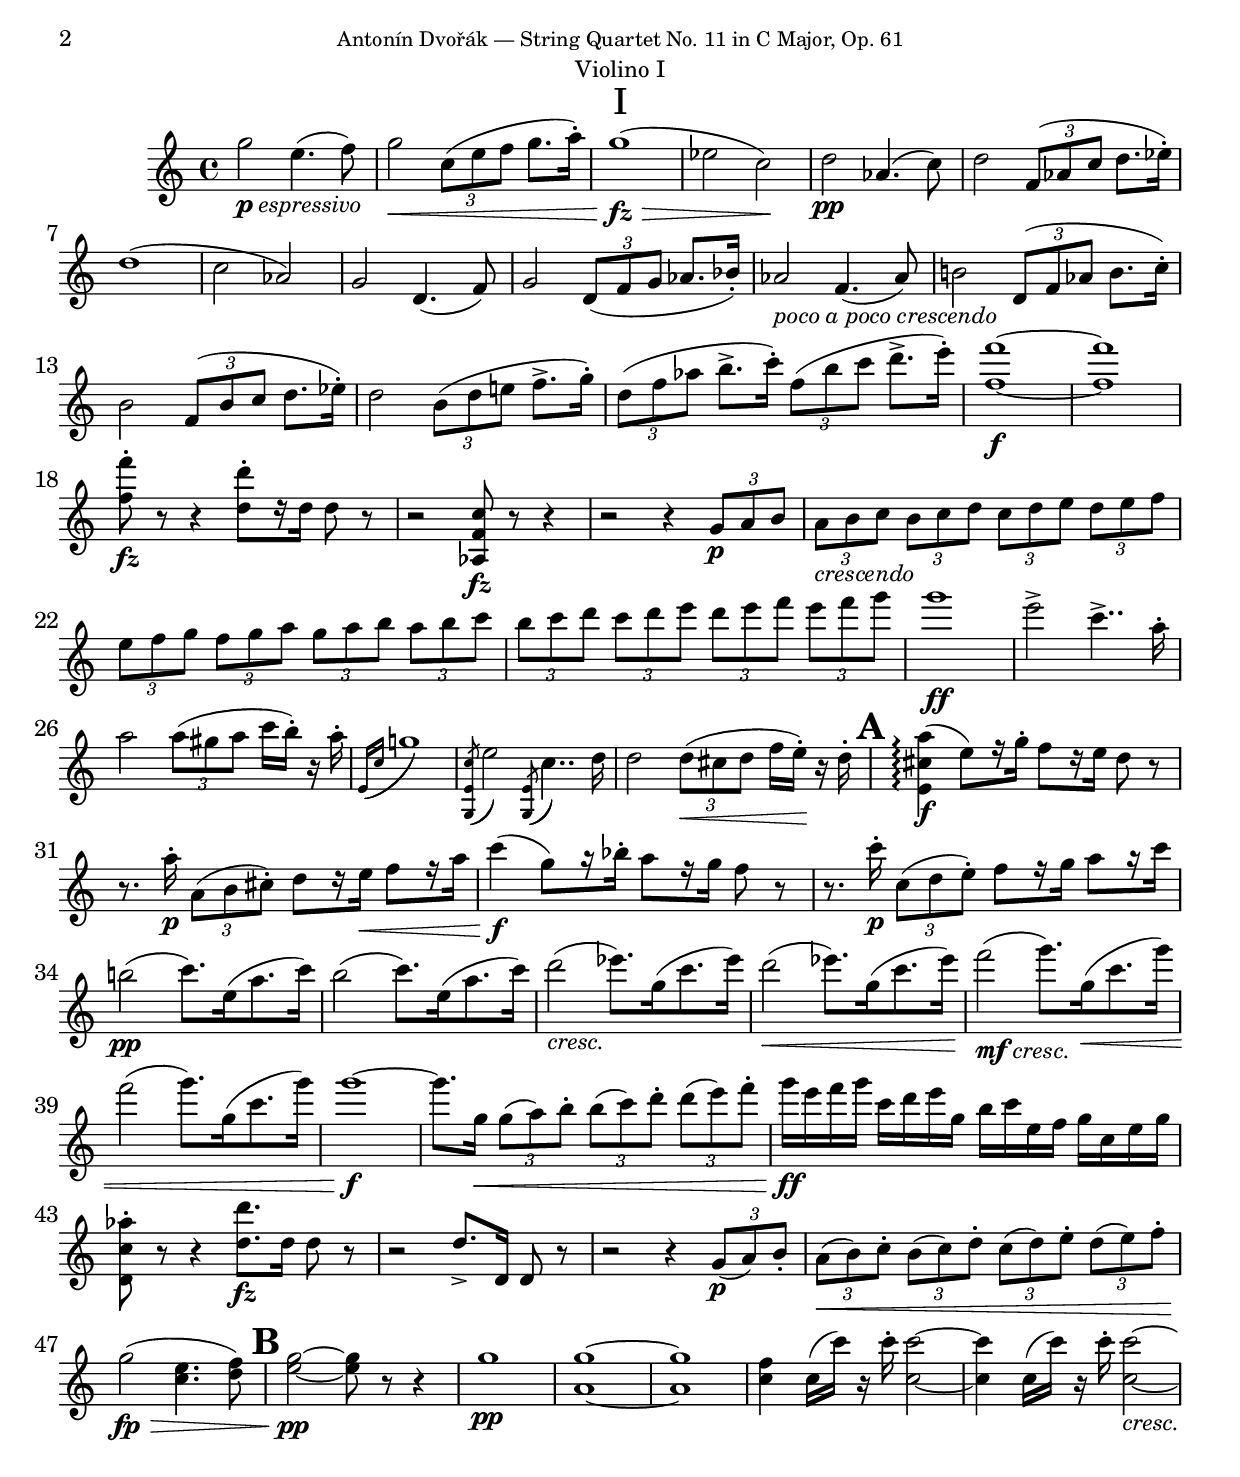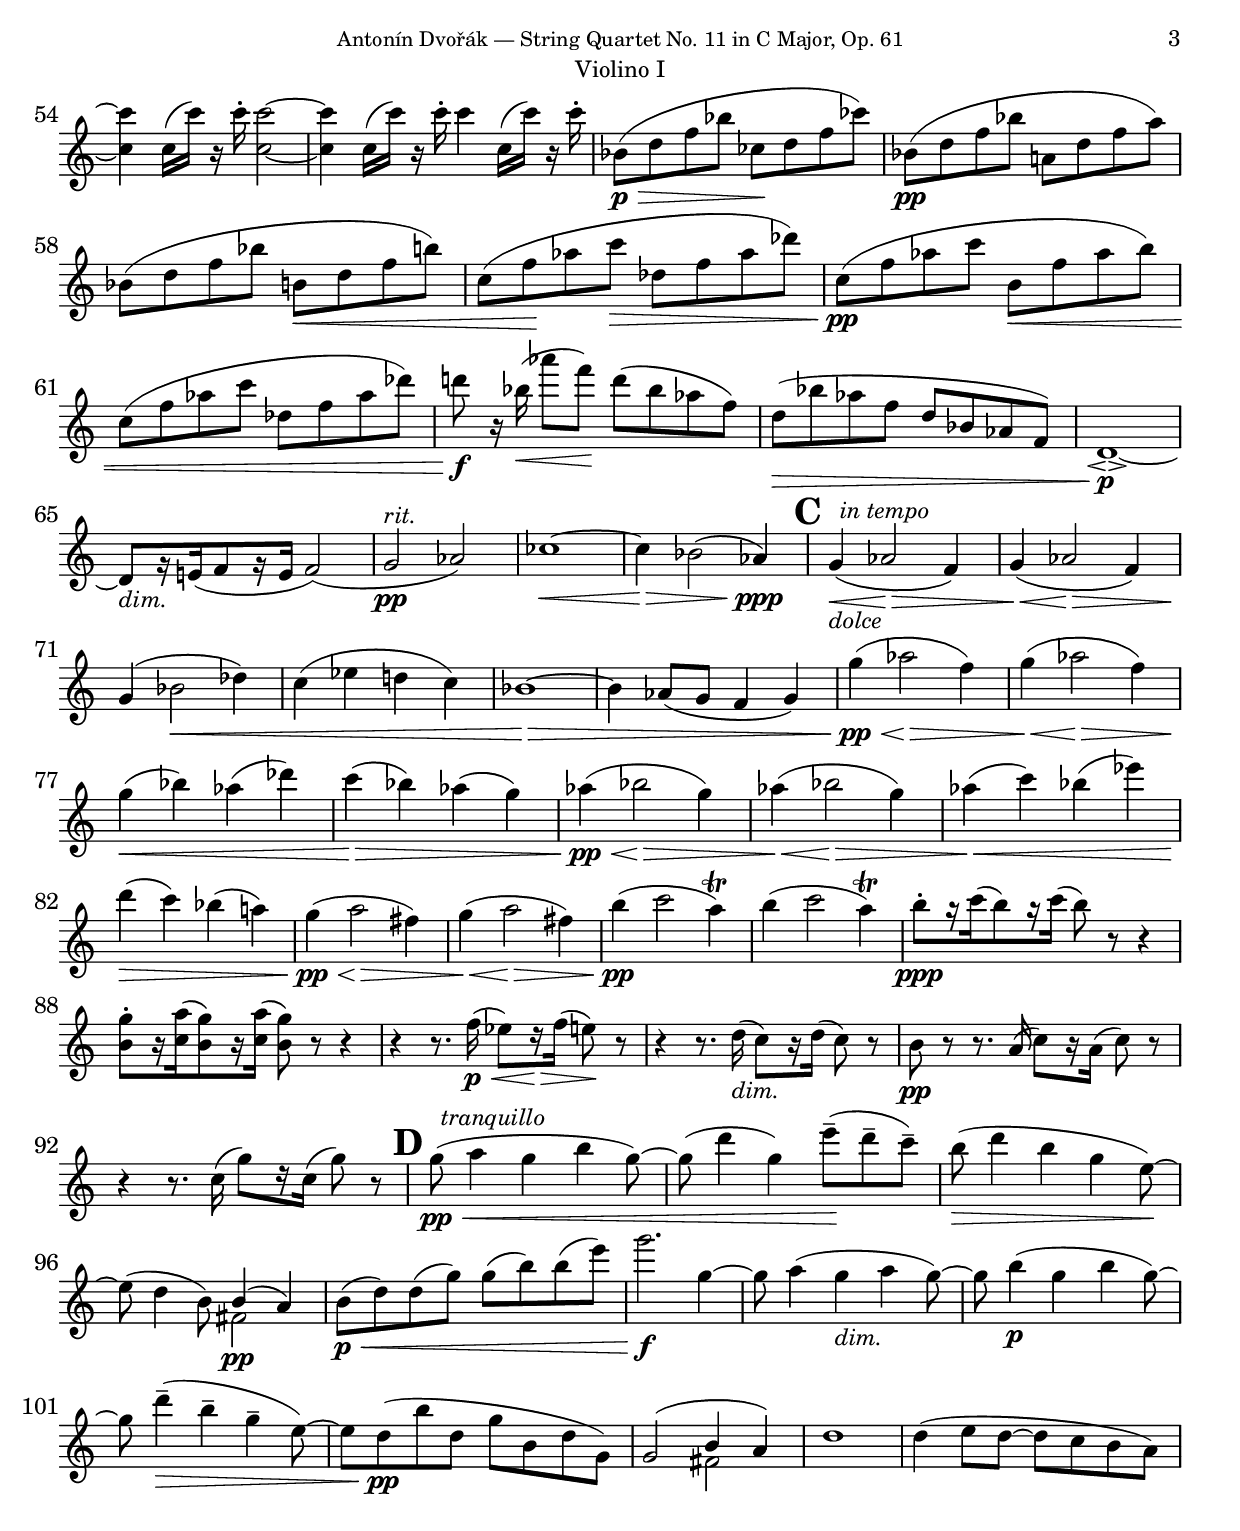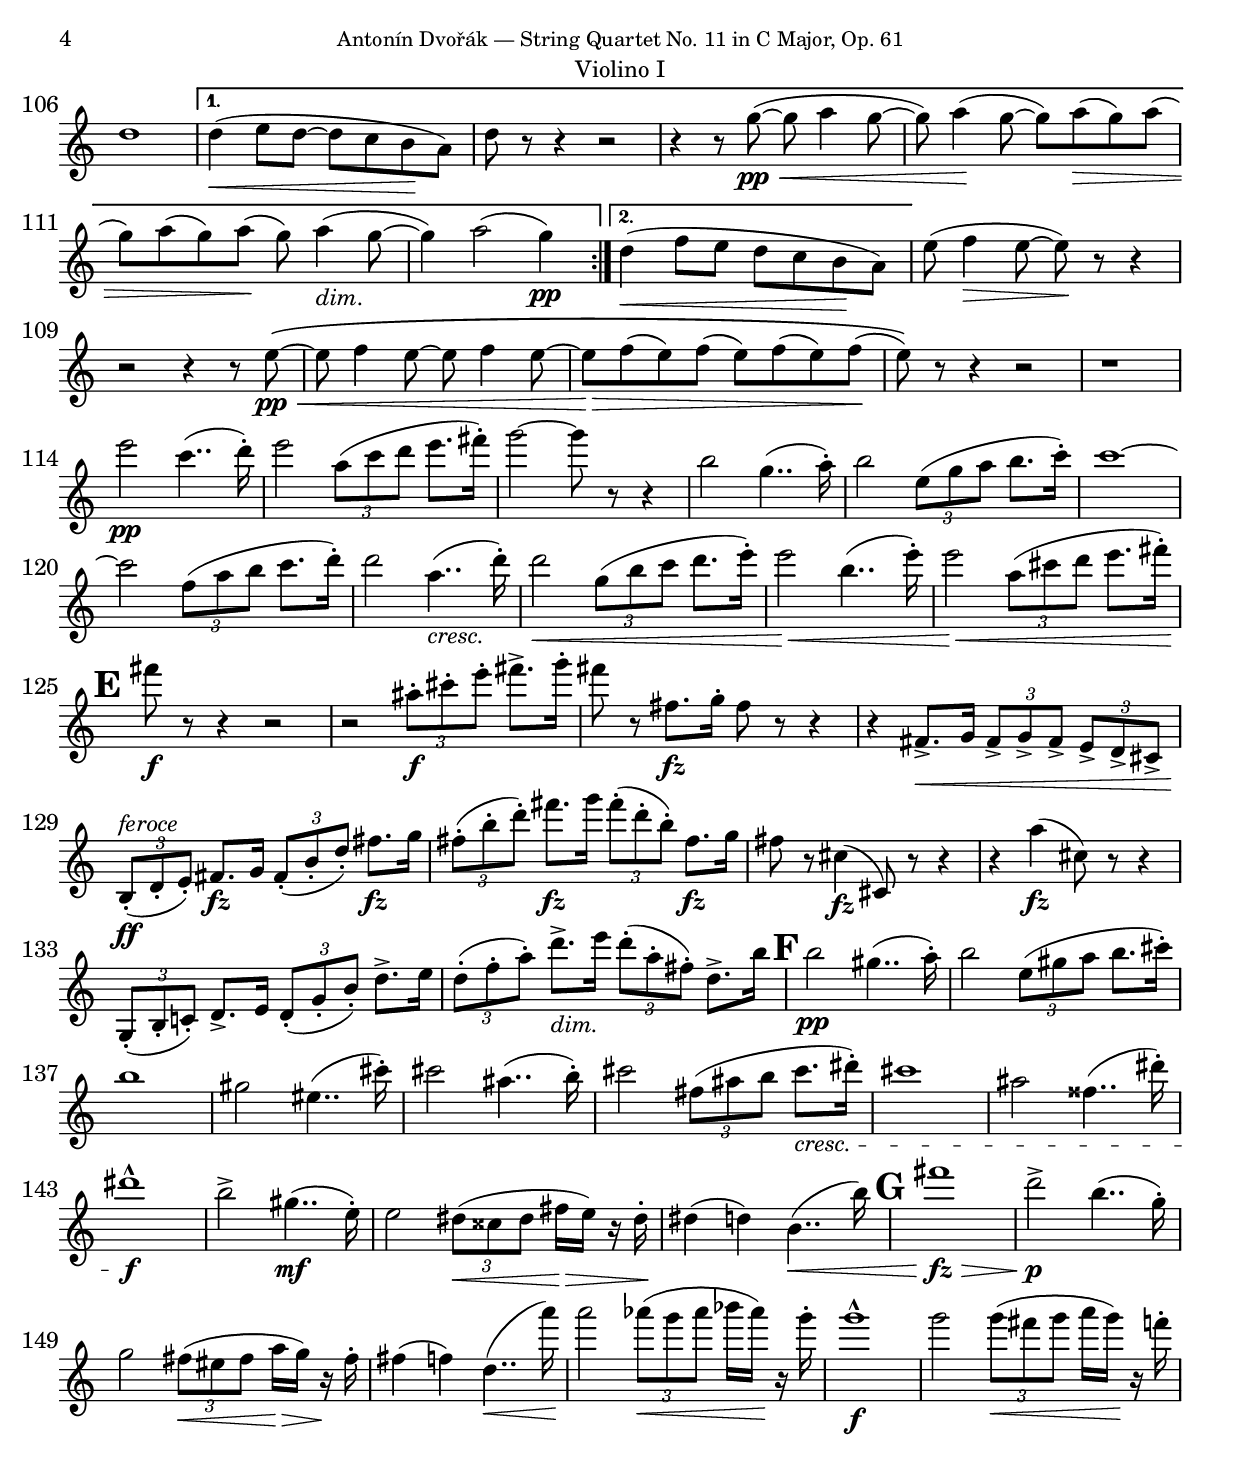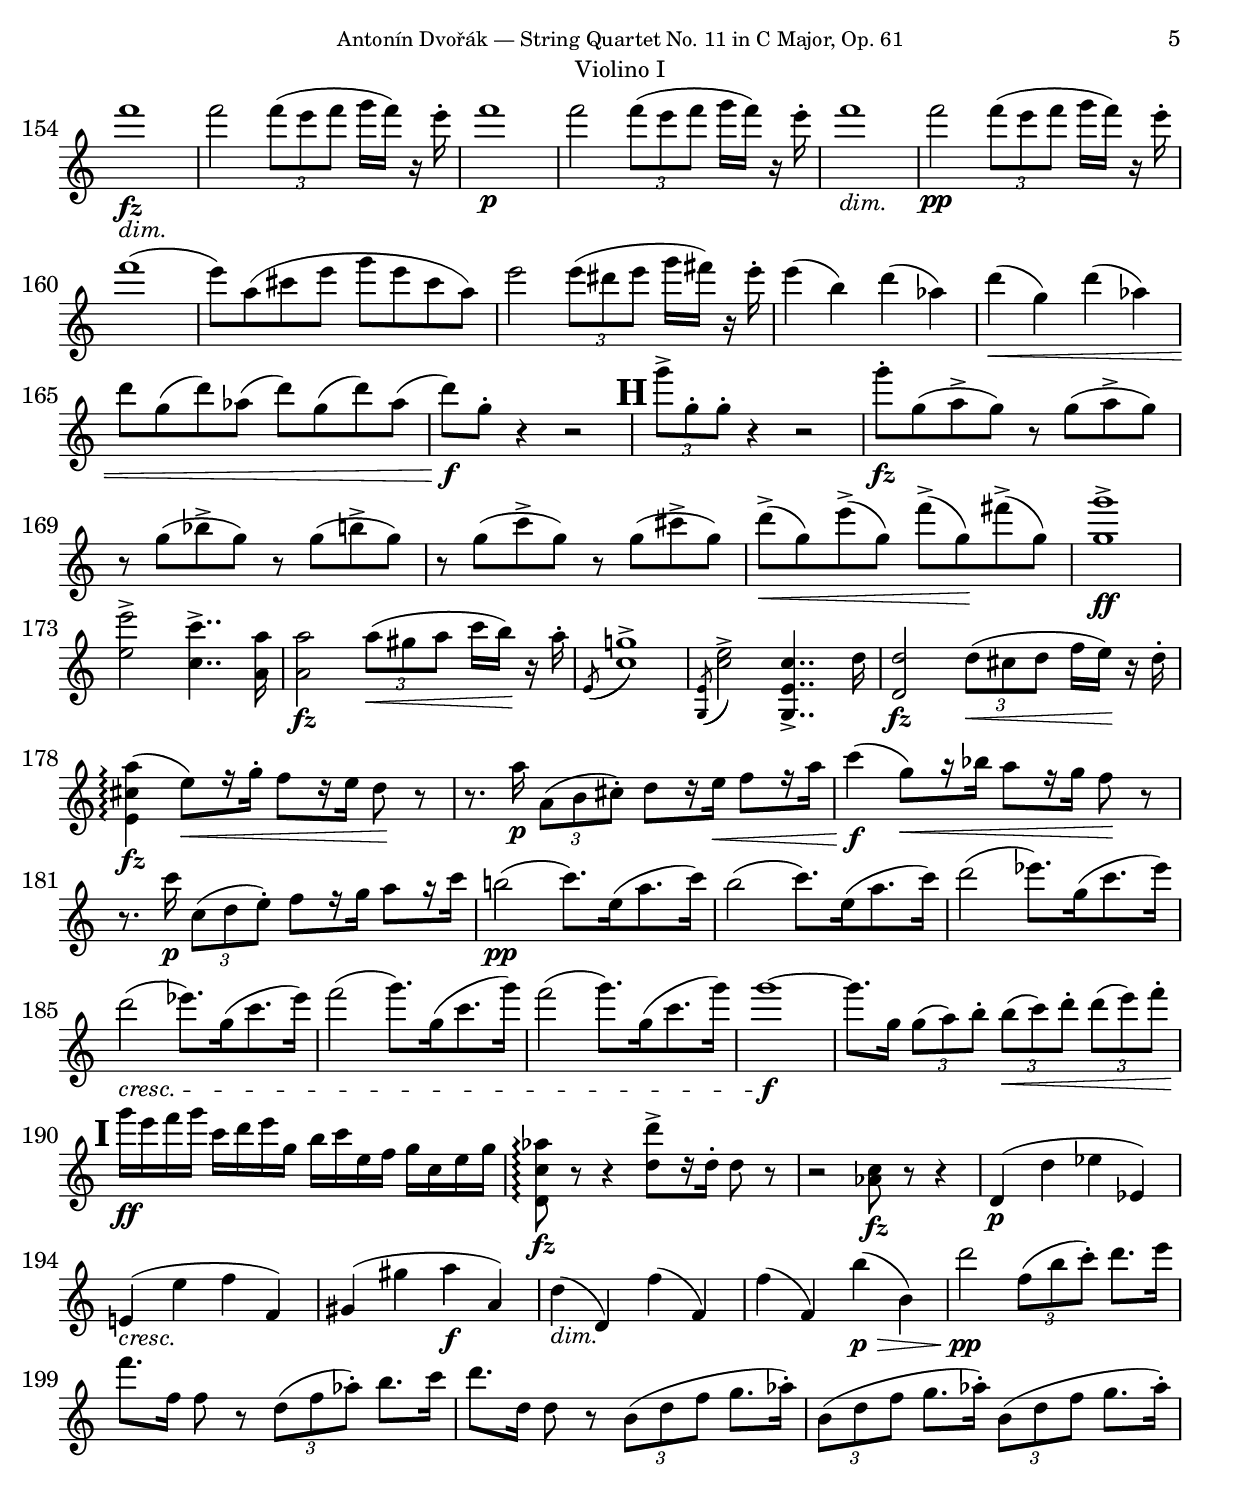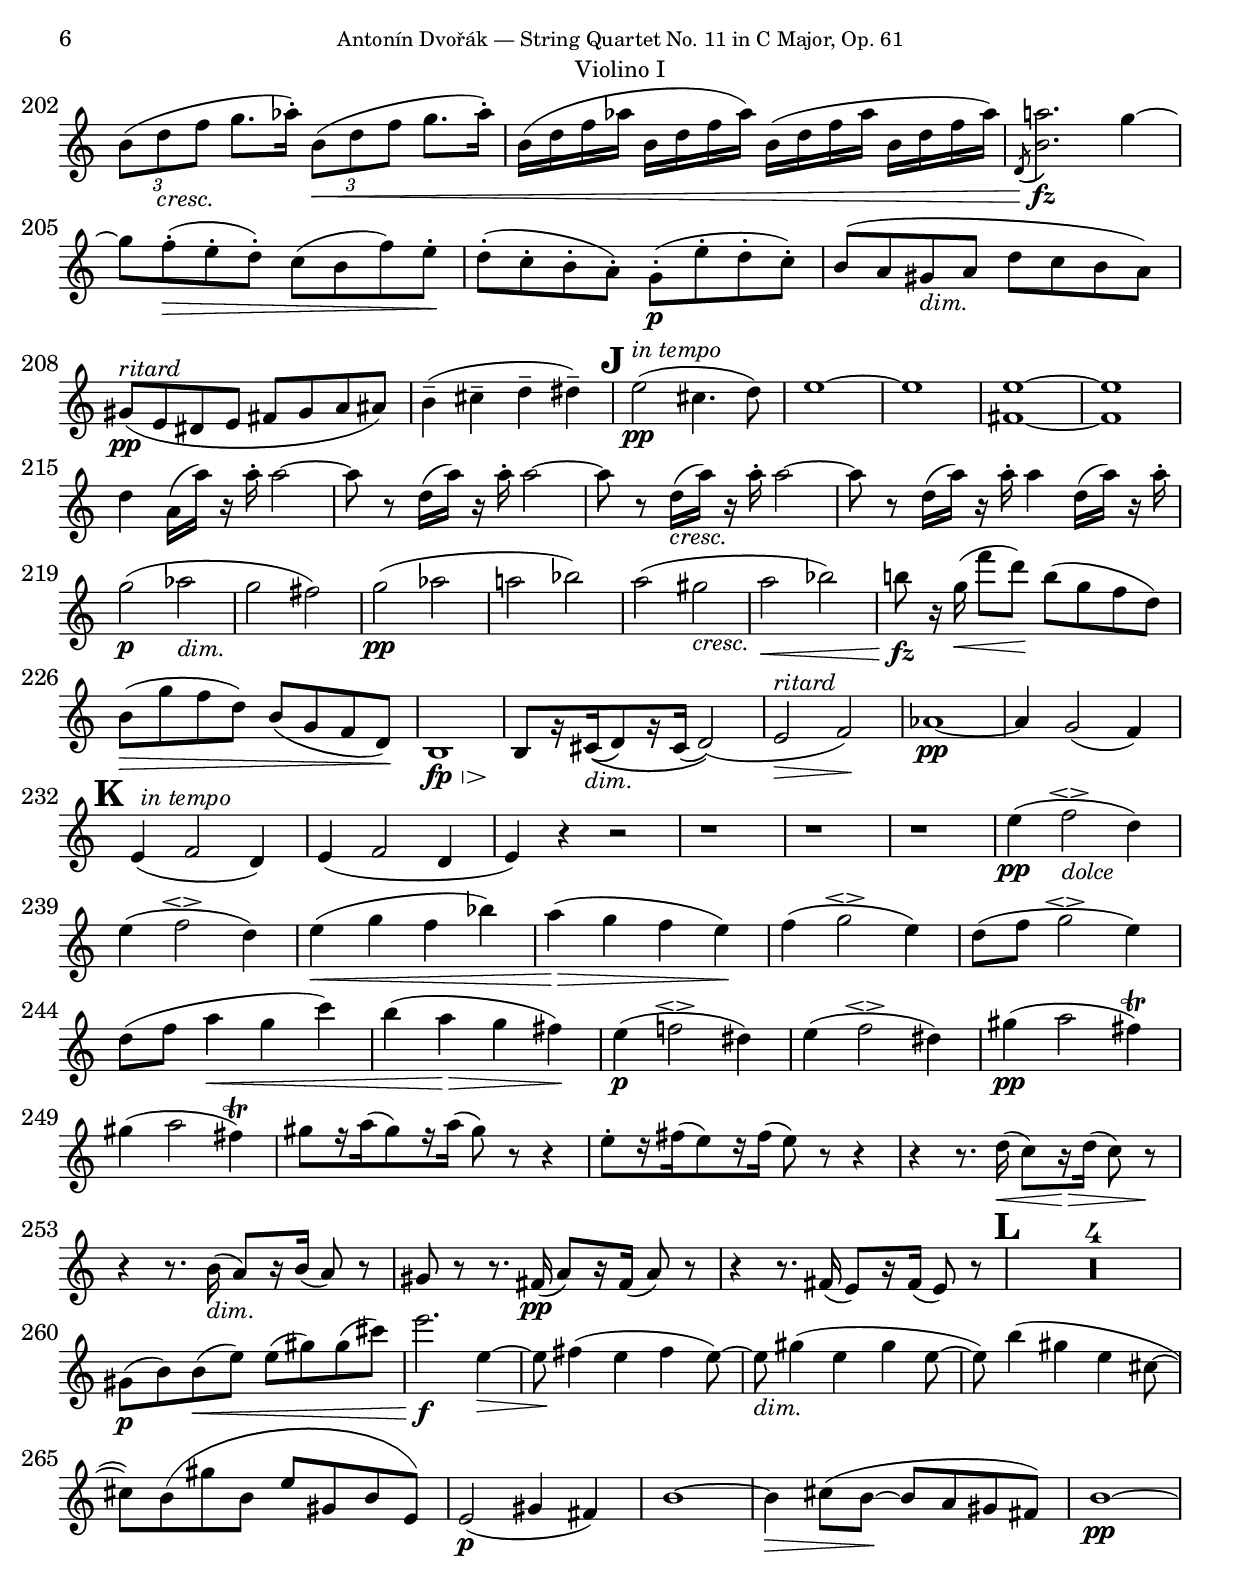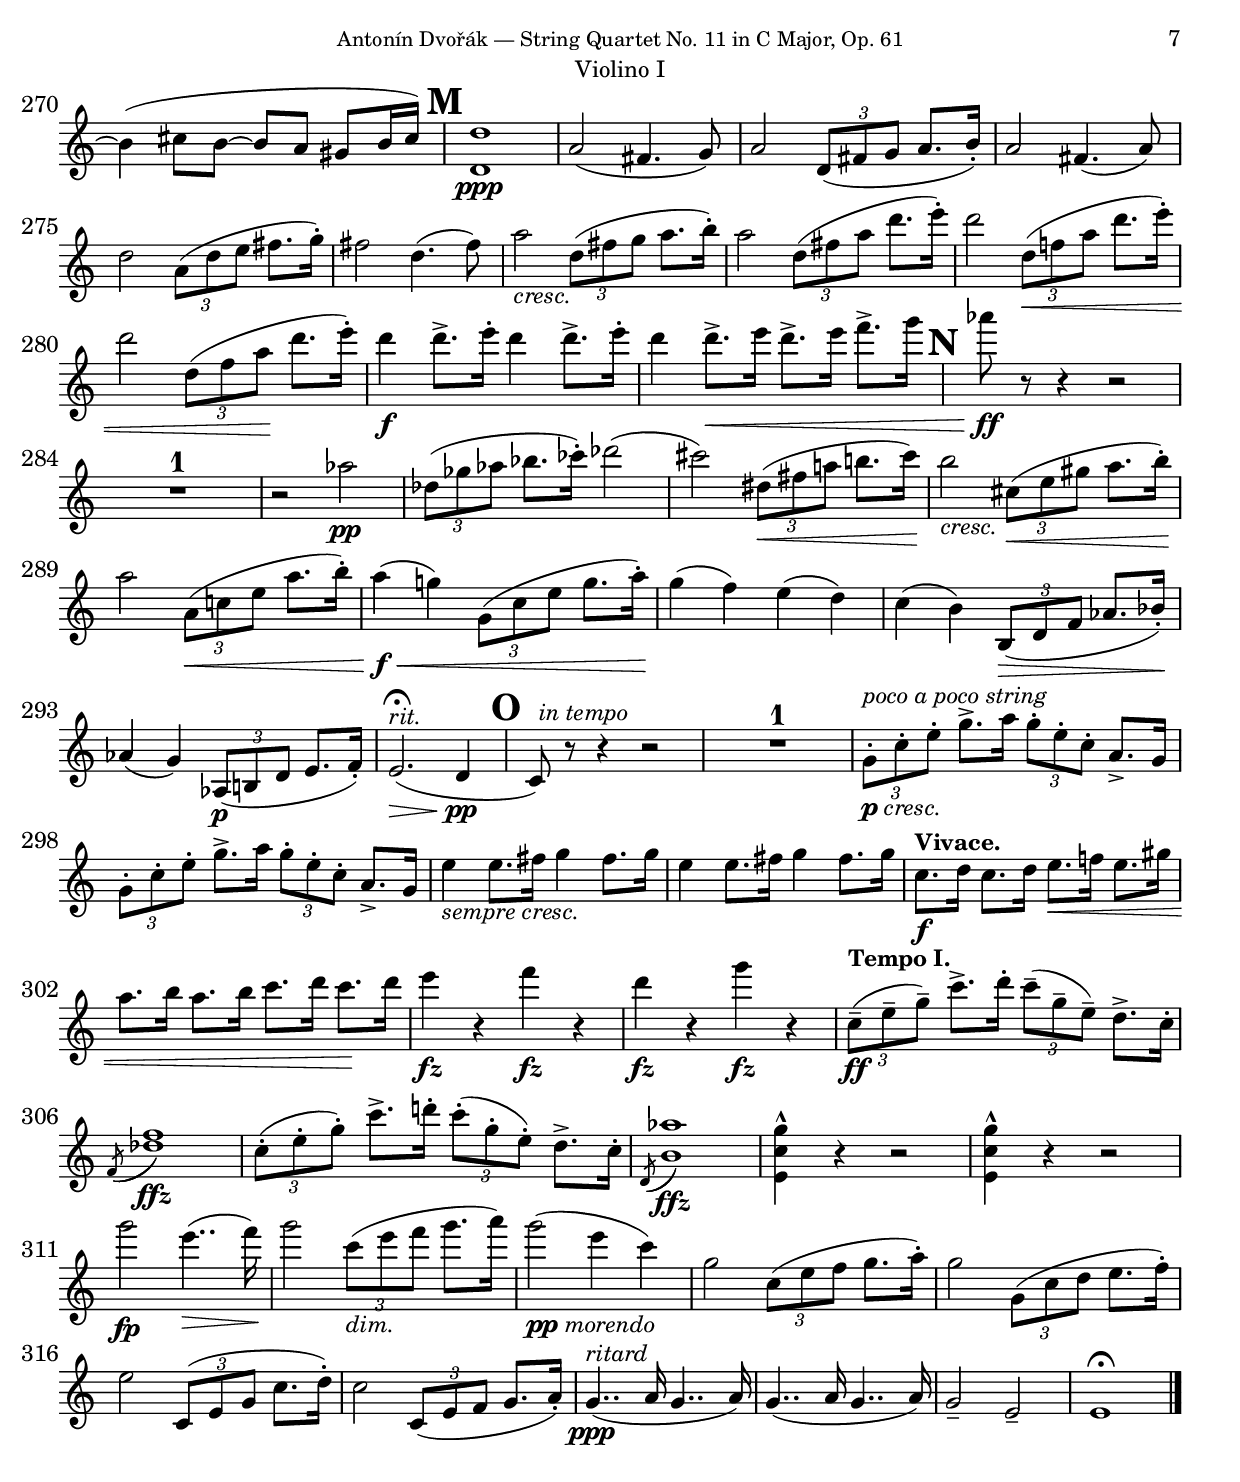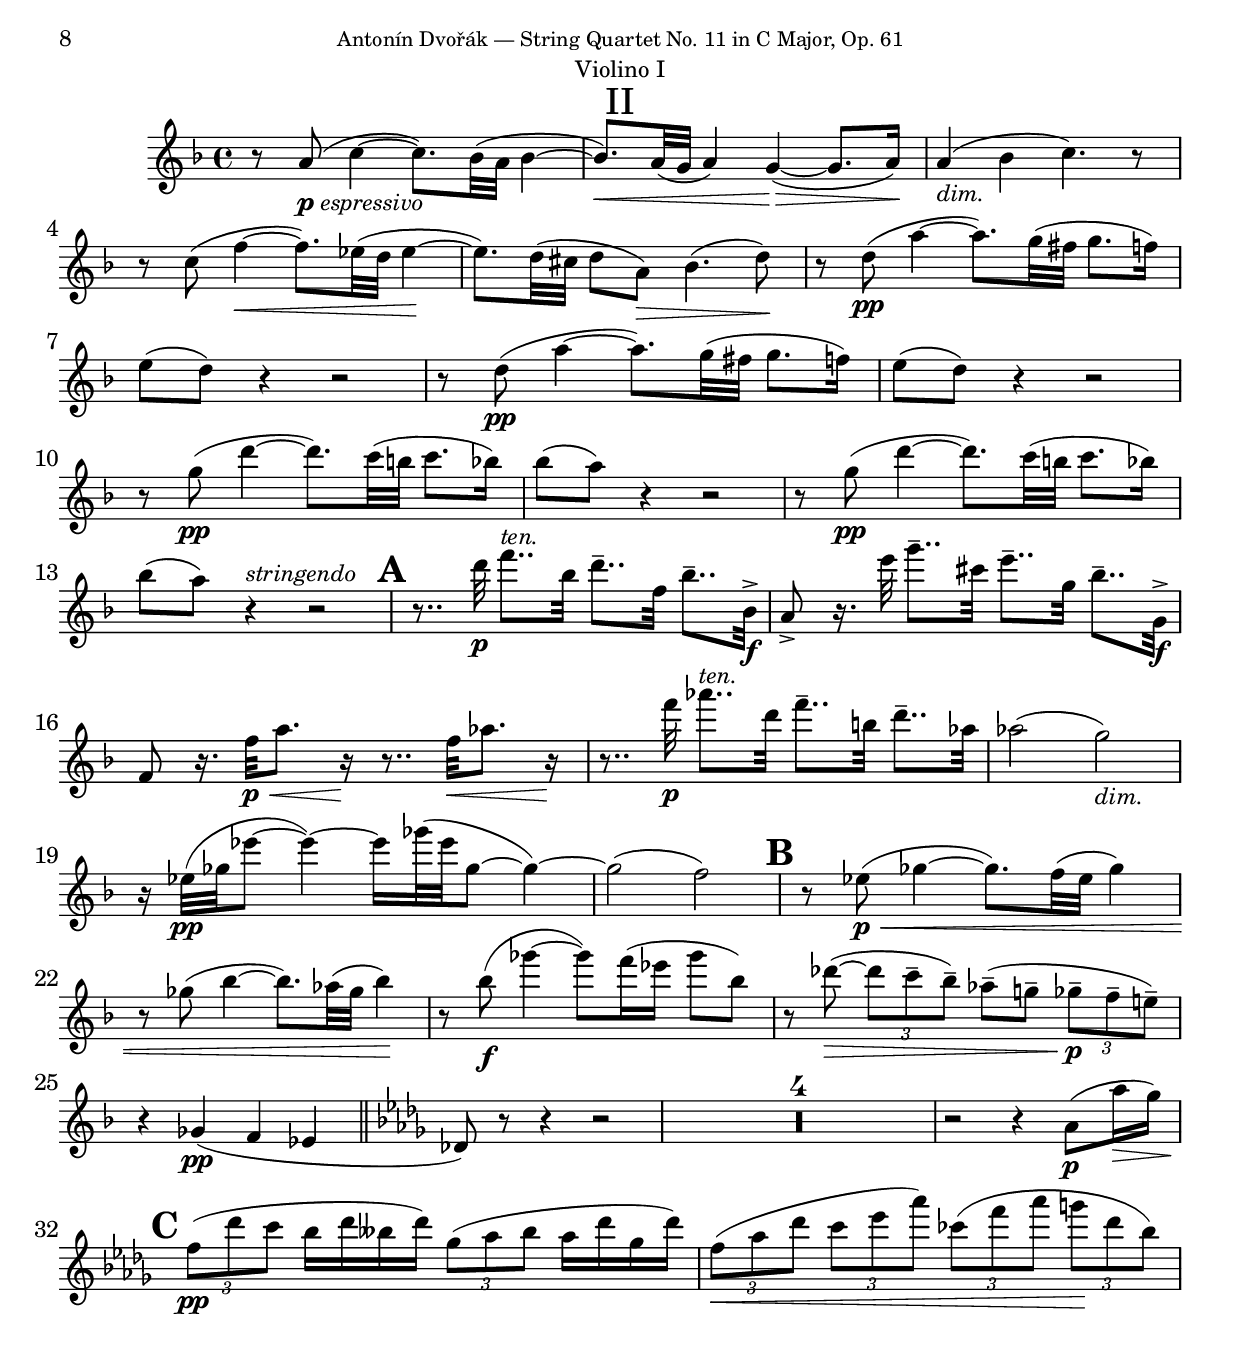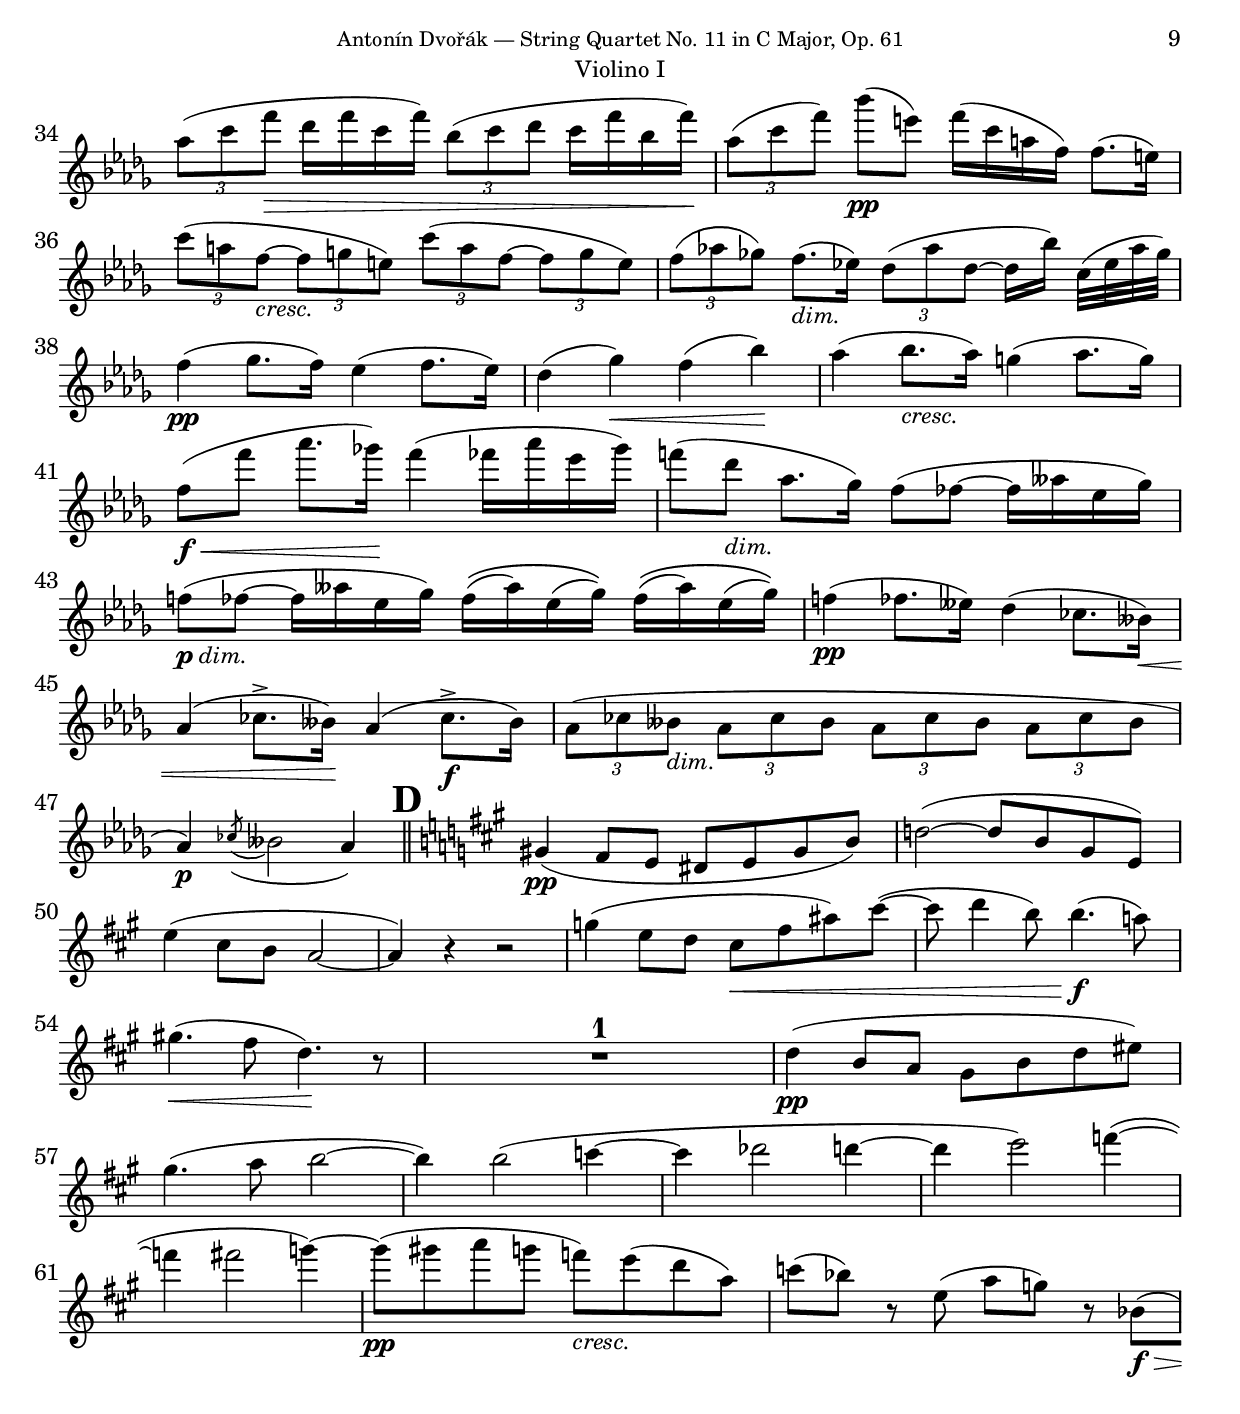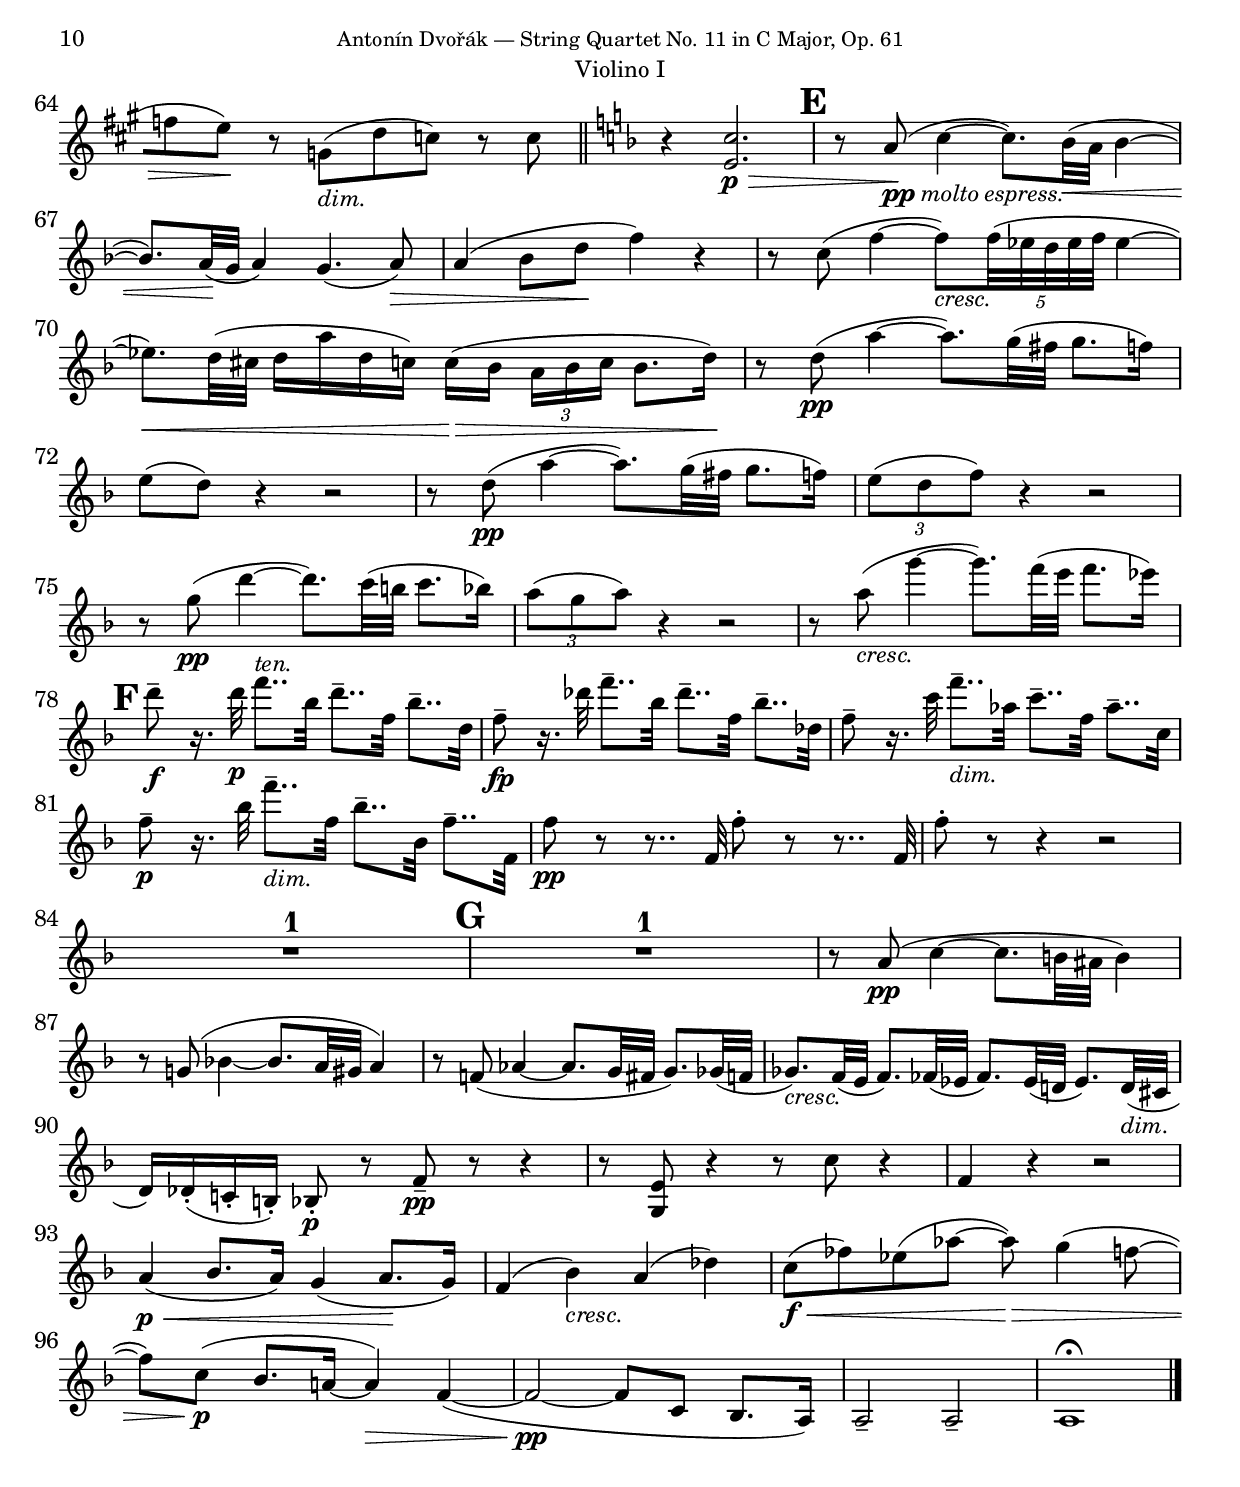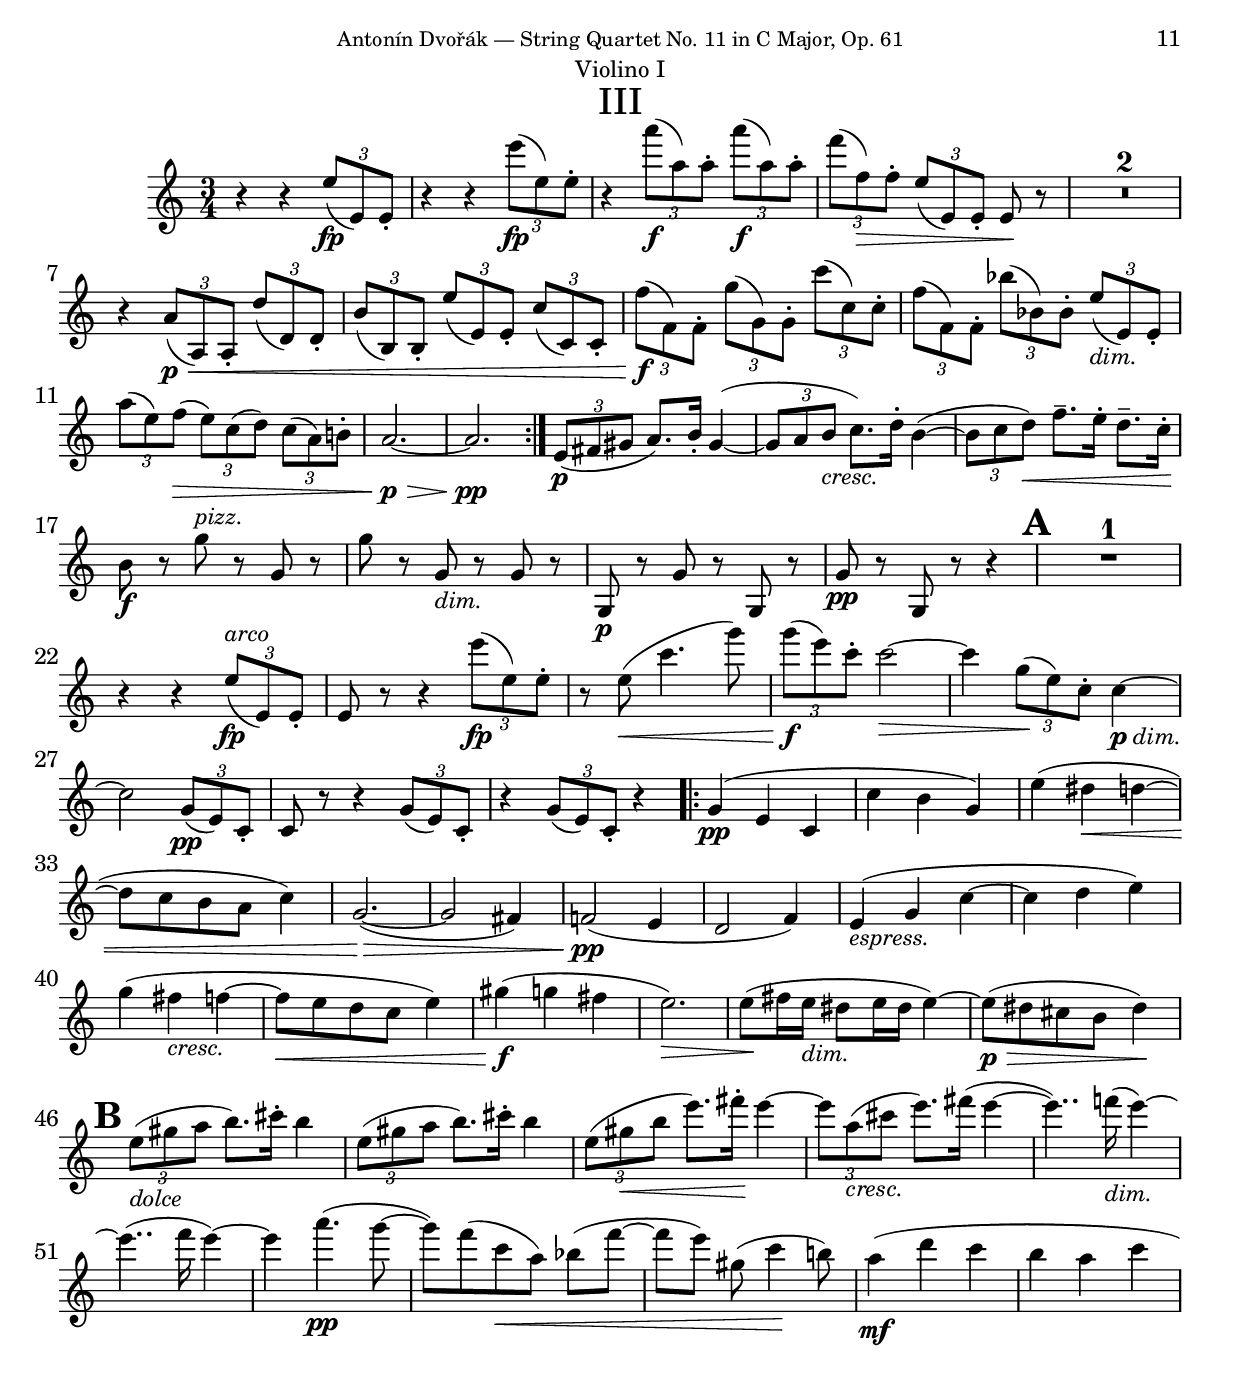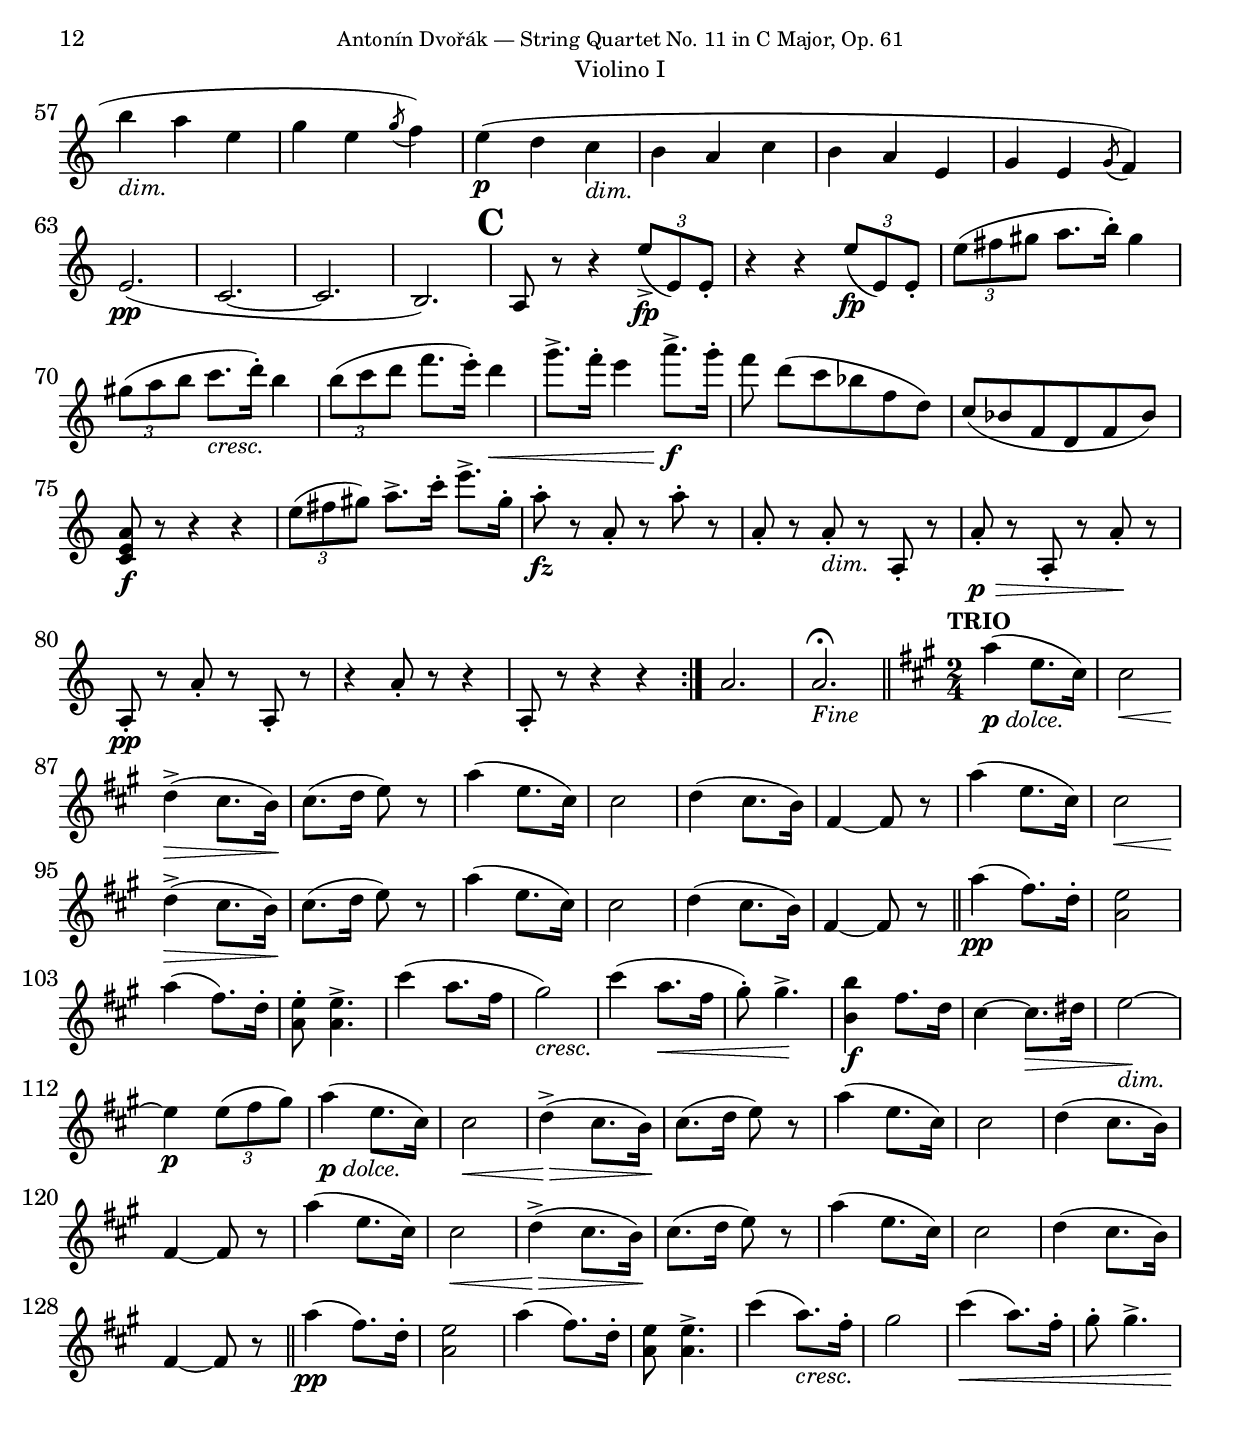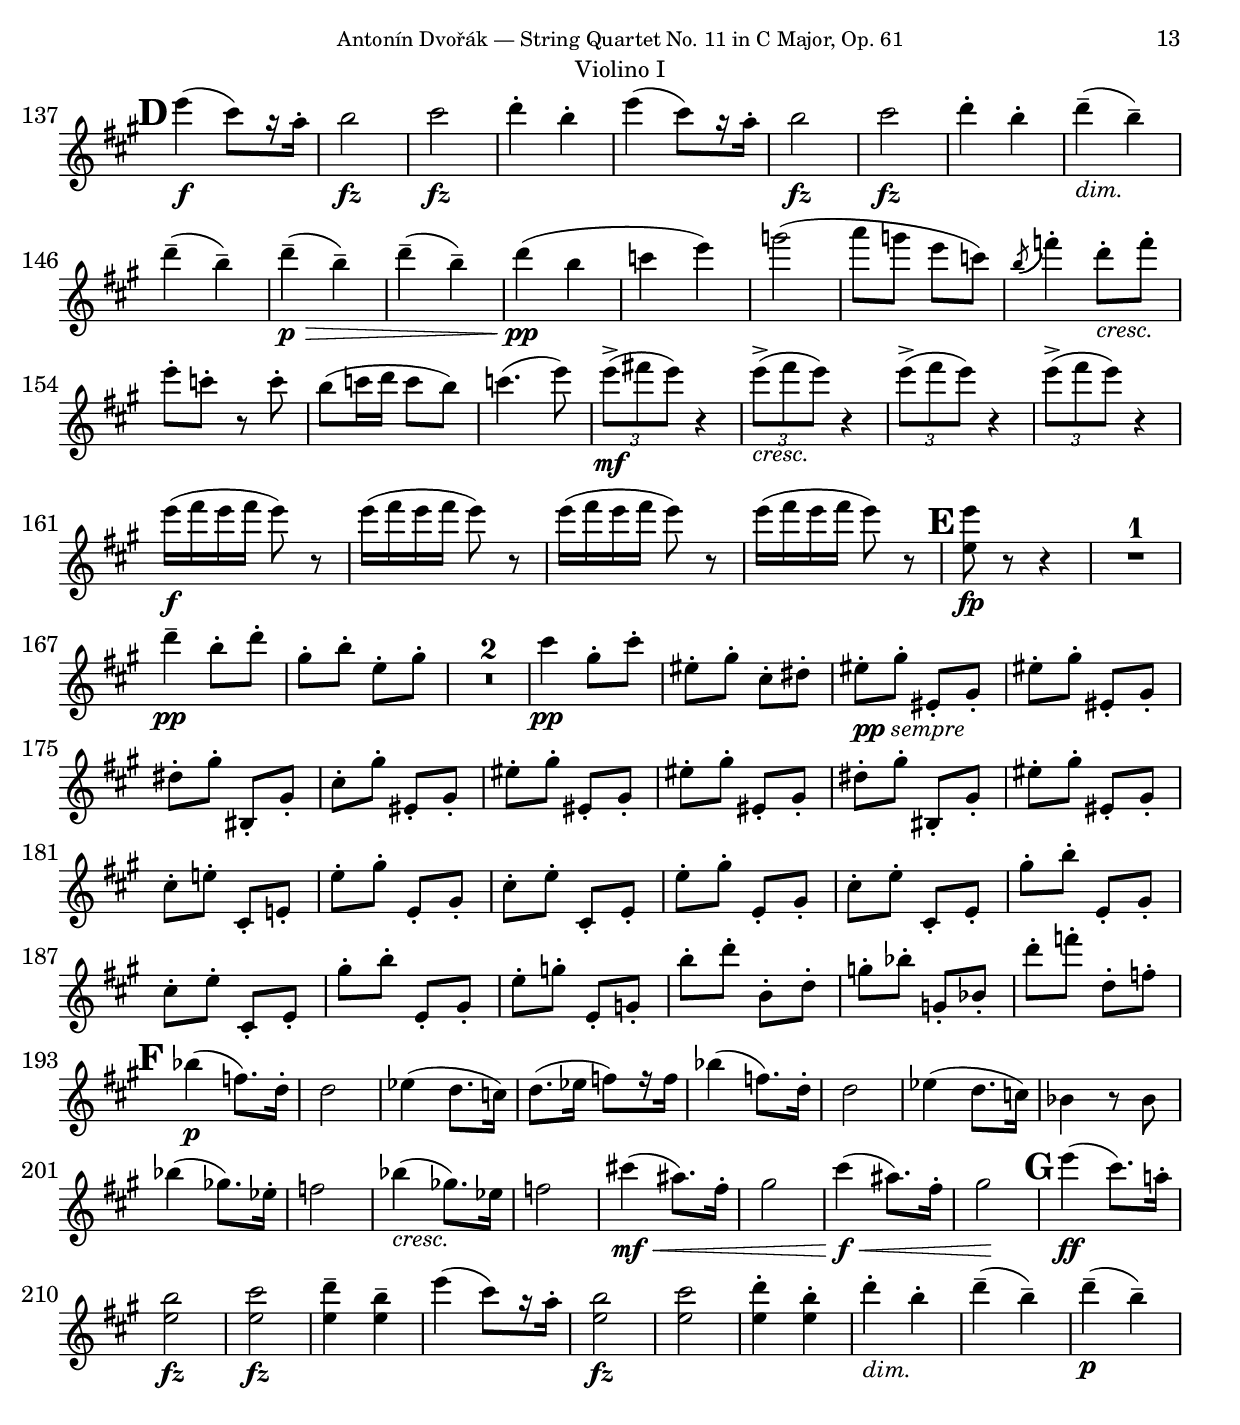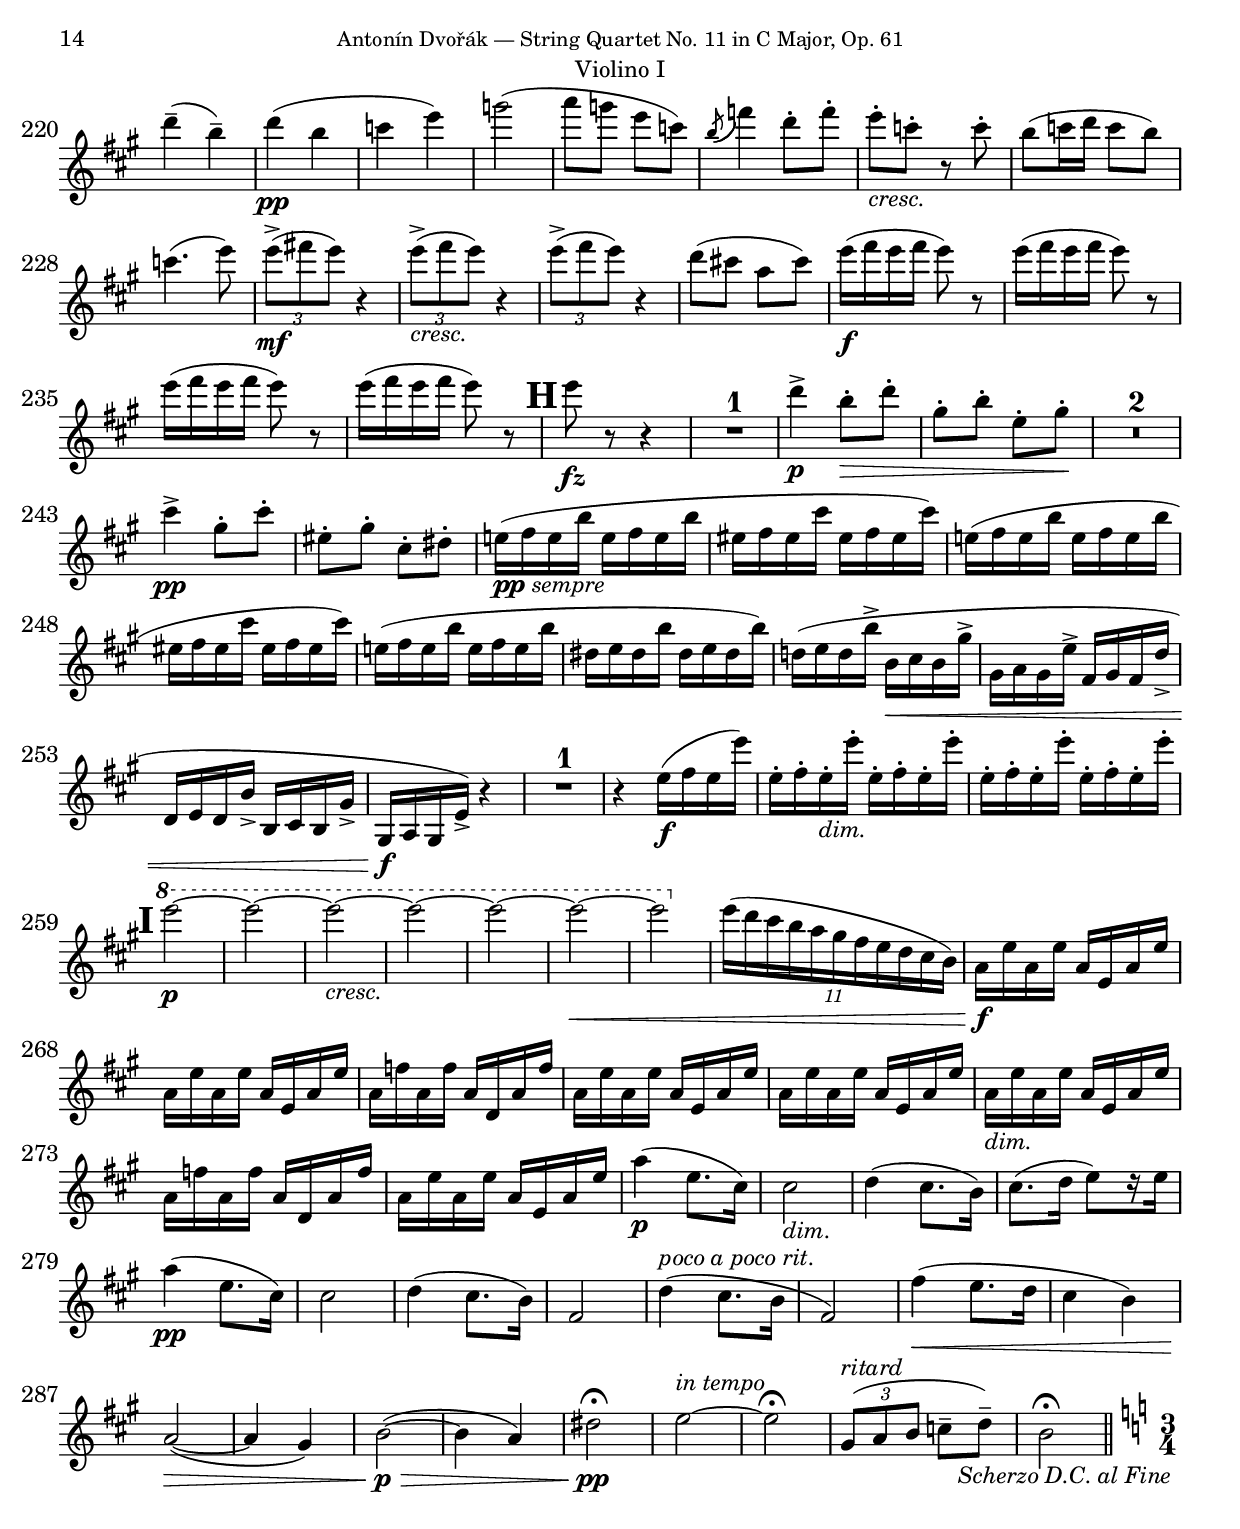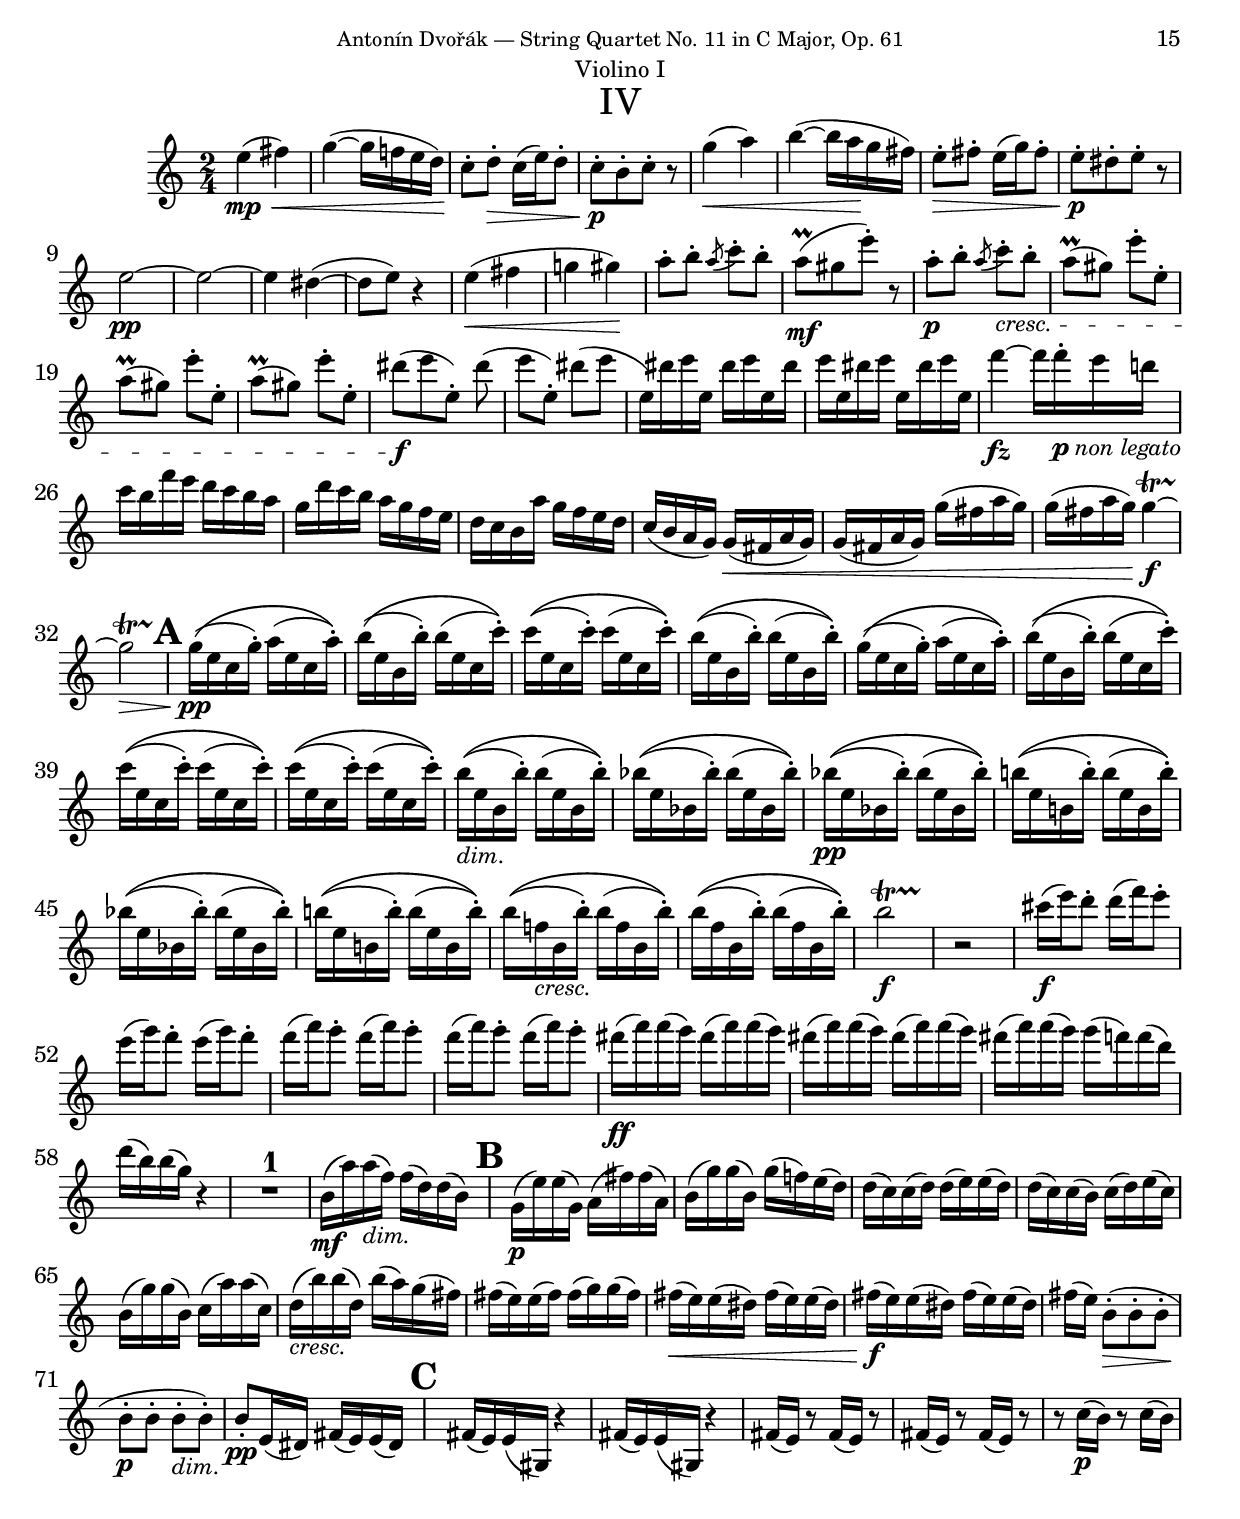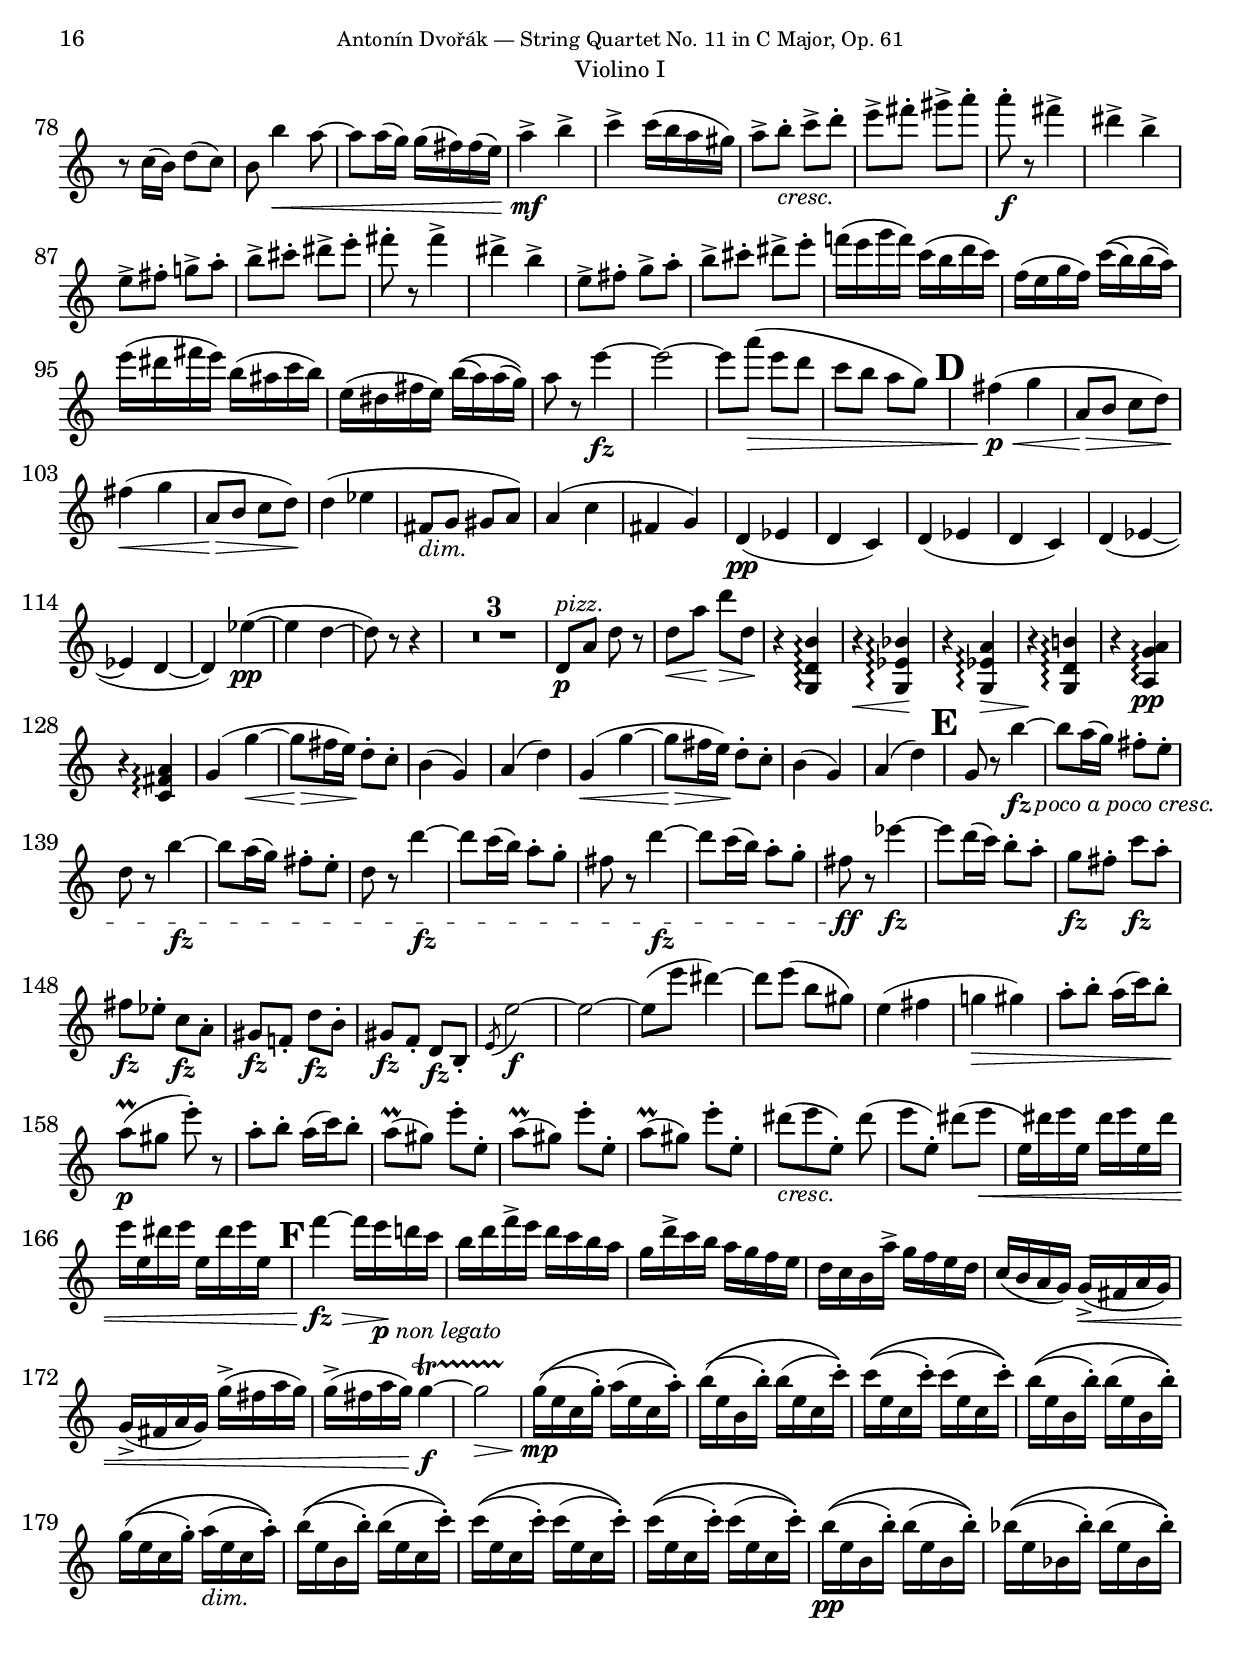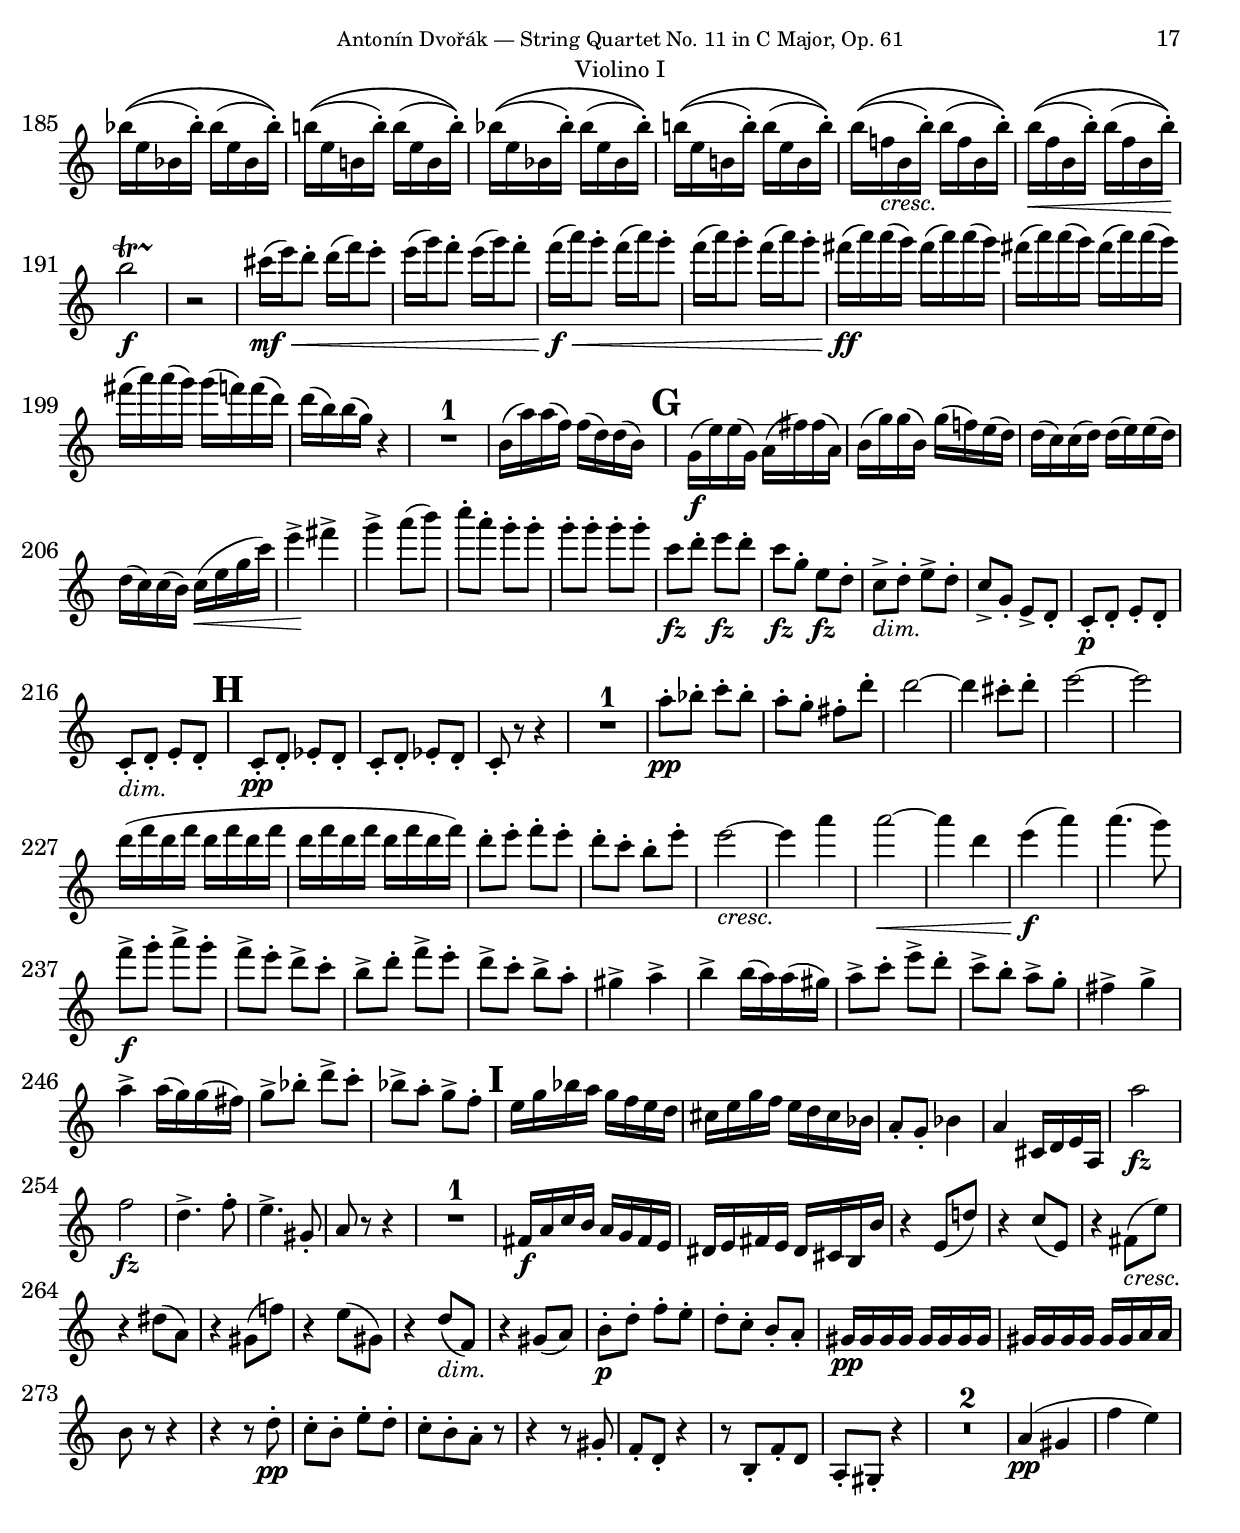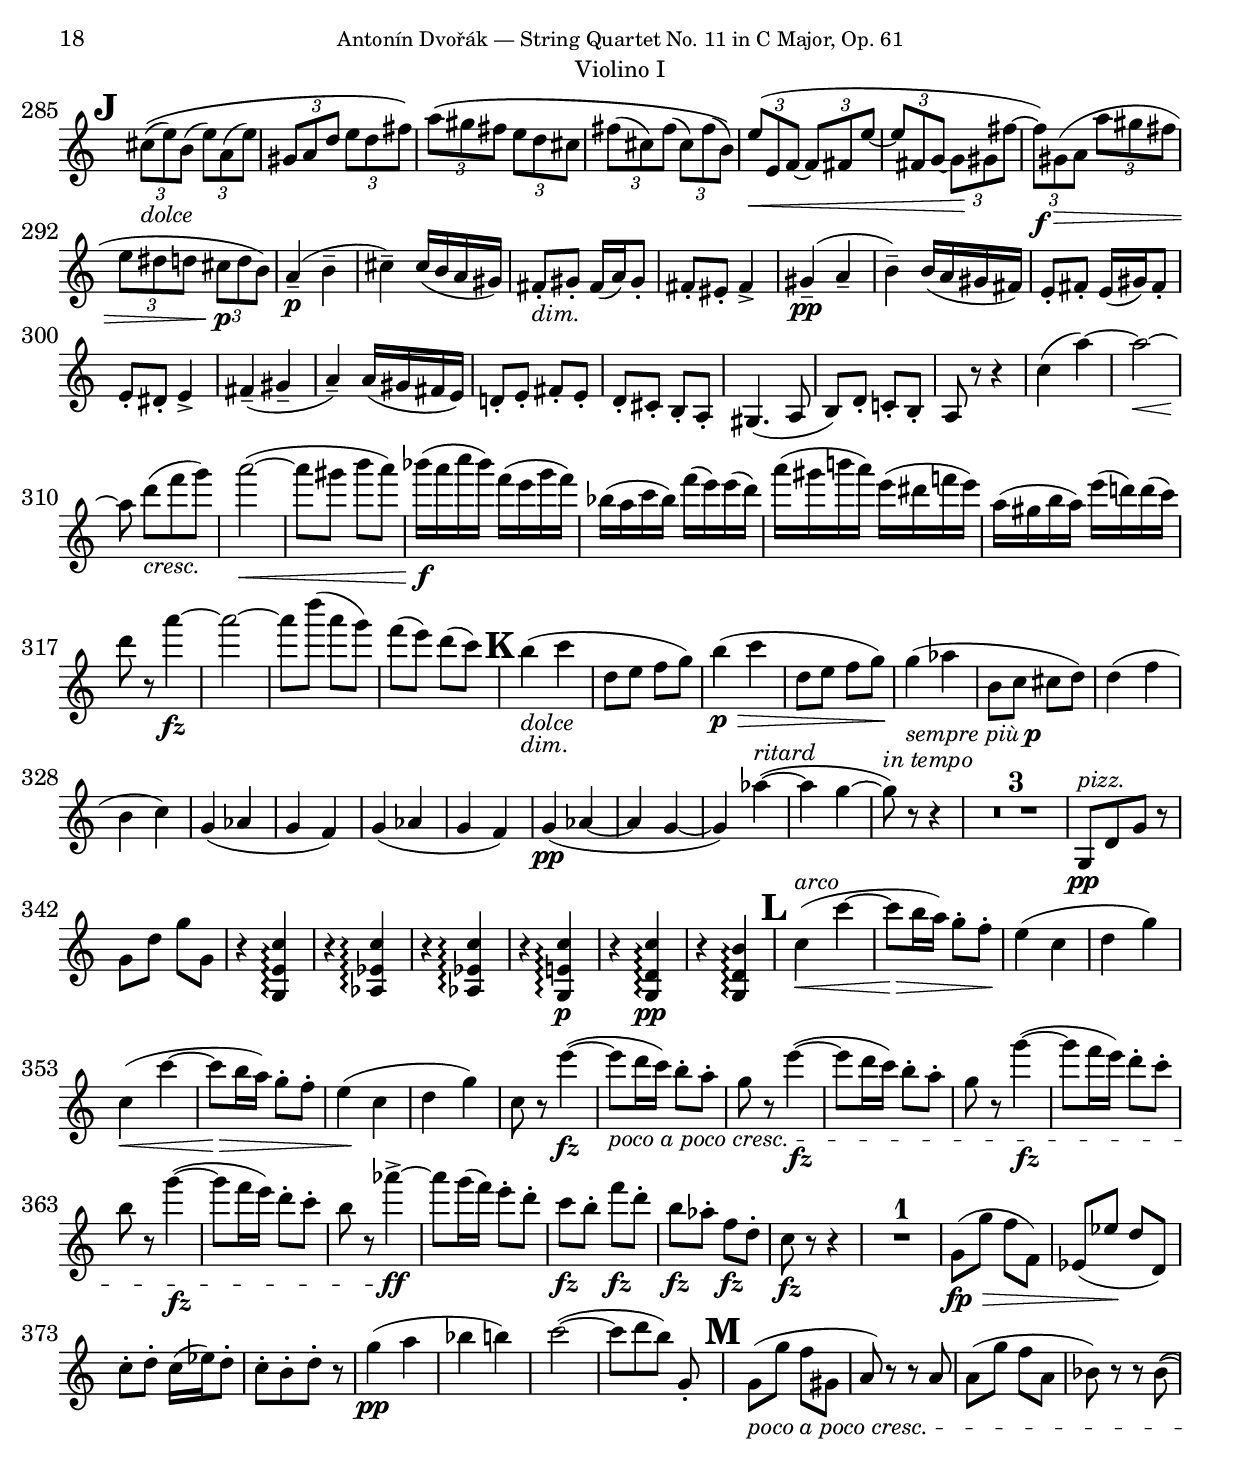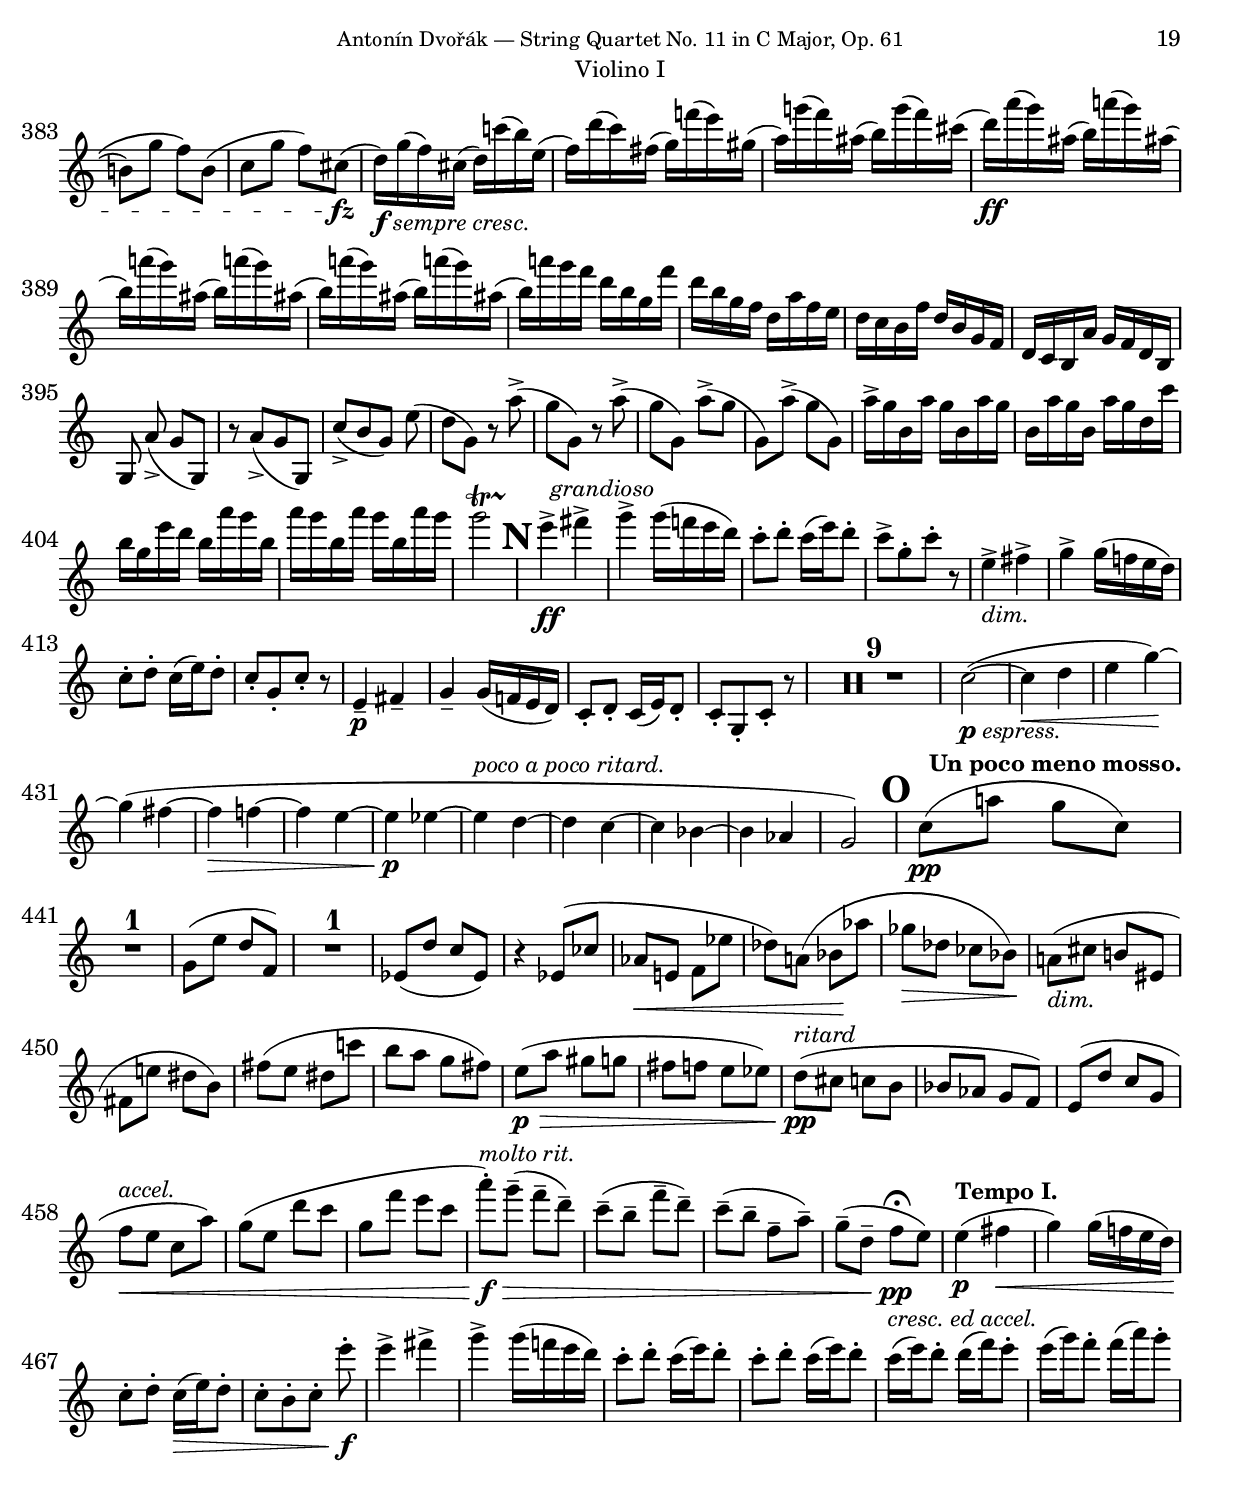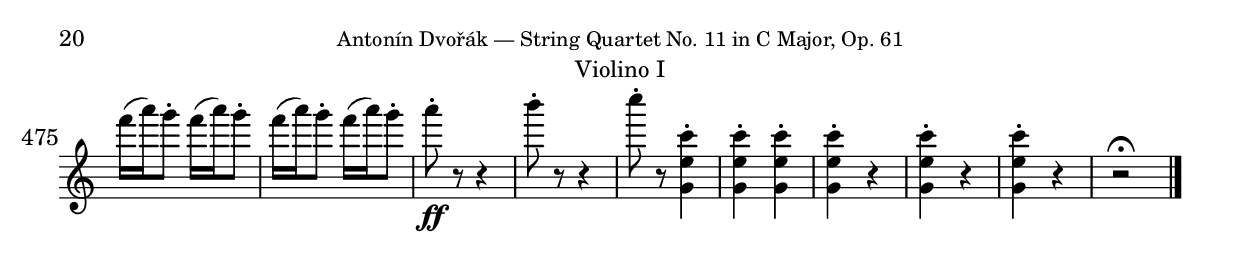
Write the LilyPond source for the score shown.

%###############################################################################
%#                                 H E A D E R                                 #
%###############################################################################
%
%  Composer           : Antonín Dvořák (1841 - 1904)
%  work               : String Quartet No. 11 in C Major, Op. 61
%  Source             : Berlin: N. Simrock, n.d.[1882]. Plate 8281. 
%  Type of score      : Score part for Violin I
%  Typesetter         : Sébastien MANEN
%  date of initiation : Thursday 15 December 2022, 20:07
%
%###############################################################################
%#                          I N C L U D E   F I L E S                          #
%###############################################################################
\version "2.22.1"
\include "./00-Common/Quartet_n11_Op61_Header.ily"
%  work        : String Quartet No. 11 in C Major, Op. 61
%  typesetter  : Sébastien MANEN
%  date        : Thursday 15 December 2022, 20:07
%###############################################################################
%#                          P A P E R   S E C T I O N                          #
%###############################################################################
\paper {
	ragged-last-bottom = ##t
	ragged-bottom = ##t
%	indent = 0
%	left-margin = 10 \mm
%	annotate-spacing = ##t
%	top-margin = #2
%	first-page-number = 0
%	max-systems-per-page = #1
	markup-system-spacing.basic-distance = #6
%	markup-system-spacing.minimum-distance = #5
	score-markup-spacing.basic-distance = #12
	system-system-spacing.basic-distance = #10
	bookTitleMarkup = \markup {
		\column {
			\vspace #15
			\fill-line {
				\fromproperty #'header:composer
			}
			\vspace #10
			\fill-line {
				\fromproperty #'header:title
			}
			\vspace #10
			\fill-line {
				\fromproperty #'header:subtitle
			}
		}
	}
	oddHeaderMarkup = \markup {
		\on-the-fly \not-first-page \fill-line {
			\null
			\center-column {
				\smaller \fromproperty #'header:subsubtitle
				\fromproperty #'header:instrument
				%\vspace #1
			}
			\fromproperty #'page:page-number-string
		}
	}
	evenHeaderMarkup = \markup {
		\on-the-fly \not-first-page \fill-line {
			\fromproperty #'page:page-number-string
			\center-column {
				\smaller \fromproperty #'header:subsubtitle
				\fromproperty #'header:instrument
				%\vspace #1
			}
			\null
		}
	}
	oddFooterMarkup = \markup {
		\column {
			\fill-line {
				\on-the-fly #(on-page 1) \fromproperty #'header:copyright
			}
		}
	}
}

%  work        : String Quartet No. 11 in C Major, Op. 61
%  typesetter  : Sébastien MANEN
%  date        : Thursday 15 December 2022, 20:07
%###############################################################################
%#                           T I M E   S E C T I O N                           #
%###############################################################################
timeMvtI = {
	\time 4/4
}
timeMvtII = {
	\time 4/4
}
timeMvtIII = {
	\time 3/4
}
timeMvtIV = {
	\time 2/4
}

%  work        : String Quartet No. 11 in C Major, Op. 61
%  typesetter  : Sébastien MANEN
%  date        : Thursday 15 December 2022, 20:07
%###############################################################################
%#                         L A Y O U T   S E C T I O N                         #
%###############################################################################
#(set-global-staff-size 20)
%#(ly:set-option 'debug-skylines #t)
\layout {
	#(layout-set-staff-size 20)
	\set Score.alternativeNumberingStyle = #'numbers
%	\set Score.doubleRepeatType = #":|.|:"
	\set Score.markFormatter = #format-mark-alphabet
	\context {
		\Voice
		\override TupletBracket #'bracket-visibility = ##f
		\override Hairpin.to-barline = ##f
		\override TrillSpanner.bound-details.right.padding = #1
		\override Fingering.avoid-slur = #'around
		\override Arpeggio.padding = #0.25
		%\override Script.staff-padding = #'()
		\override Hairpin.height = #0.55
		\override Beam.breakable = ##t
	}
	\context {
		\Staff
		\consists #Measure_counter_engraver
		\override TupletBracket.staff-padding = ##f
		\override Fingering.staff-padding = #'()
		%\override Script.staff-padding = ##f
		\override MultiMeasureRest.space-increment = 1
	}
	\context {
		\Score
		\override RehearsalMark #'font-size = #4
		\override RehearsalMark.extra-spacing-width = #'(-0.3 . 0.3) %0.7
		\override RehearsalMark.outside-staff-priority = ##f
		\override RehearsalMark.extra-spacing-height = #'(-inf.0 . +inf.0)
		\override DynamicTextSpanner.font-size = #0
		\override BarNumber #'font-size = #0.1
		\override MeasureCounter.outside-staff-priority = #390
		\override FootnoteItem #'annotation-line = ##f
	}
}
layoutPart = \layout {
	\compressMMRests
	\compressEmptyMeasures
	\set Voice.restNumberThreshold = #0
}

%  work        : String Quartet No. 11 in C Major, Op. 61
%  typesetter  : Sébastien MANEN
%  date        : Thursday 15 December 2022, 20:07
%###############################################################################
%#                      S H O R T C U T S   S E C T I O N                      #
%###############################################################################
arco = \markup {\italic arco}
crescendo = \markup {\italic crescendo}
crescmarkup = \markup {\italic cresc.}
dimmarkup = \markup {\italic dim.}
dolce = \markup {\italic {dolce}}
fdim = \markup {\dynamic f \italic dim.}
feroce = \markup {\italic feroce}
intempo = \markup {\italic {in tempo}}
mfcresc = \markup { \dynamic mf \italic cresc.}
morendo = \markup {\italic {morendo}}
pcresc = \markup { \dynamic p \italic cresc.}
pdim = \markup { \dynamic p \italic dim.}
pizz = \markup {\italic pizz.}
pocoapococrescendo = \markup {\italic {poco a poco crescendo}}
pocoapocostring = \markup {\italic {poco a poco string}}
ppmorendo = \markup { \dynamic pp \italic {morendo}}
pppnonlegato = \markup { \dynamic ppp \italic {non legato}}
pptranquillo = \markup { \dynamic pp \italic {tranquillo}}
rit = \markup {\italic rit.}
ritard = \markup {\italic ritard}
riten = \markup {\italic riten.}
semprecresc = \markup {\italic {sempre cresc.}}
tranquillo = \markup {\italic tranquillo}
pespress = \markup { \dynamic p \italic espress.}
pespressivo = \markup { \dynamic p \italic espressivo}

ffz = #(make-dynamic-script "ffz")




atempo = \markup {\italic {a tempo}}
espress = \markup {\italic {espress.}}
ppmoltoespress = \markup { \dynamic pp \italic {molto espress.}}
stringendo = \markup {\italic stringendo}
sulG = \markup {sul G.}
ten = \markup {\italic {ten.}}
ppsempre = \markup { \dynamic pp \italic {sempre}}



fine = \markup {\italic Fine}
fzmarkup = \markup {\dynamic fz}
pdolce = \markup { \dynamic p \italic dolce.}
pocoapocoritmarkup = \markup {\italic {poco a poco rit.}}
scherzodcalfine = \markup { \right-align \italic {Scherzo D.C. al Fine}}



accel = \markup {\italic accel.}
crescedaccel = \markup {\italic {cresc. ed accel.}}
fcresc = \markup {\dynamic f \italic {cresc.}}
fsemprecresc = \markup { \dynamic f \italic {sempre cresc.}}
fzcresc= \markup {\dynamic fz \italic cresc.}
grandioso = \markup {\italic grandioso}
moltorit = \markup {\italic {molto rit.}}
mpespressivo = \markup { \dynamic mp \italic espressivo}
pnonlegato = \markup { \dynamic p \italic {non legato}}
pocoapococresc = #(make-music 'CrescendoEvent
             'span-direction START
             'span-type 'text
             'span-text "poco a poco cresc.")
pocoapocoritard = \markup {\italic {poco a poco ritard.}}
ppocomarcato = \markup { \dynamic p \italic {poco marcato}}
semprepiup = \markup {\italic {sempre più} \dynamic p}
unpocomenomosso = \markup {\bold {Un poco meno mosso.}}


%\include "./00-Common/Quartet_n11_Op61_Format_Part01_ViolinI.ily"
%  work        : String Quartet No. 11 in C Major, Op. 61
%  typesetter  : Sébastien MANEN
%  date        : Thursday 15 December 2022, 20:07
%###############################################################################
%#                       T E M P I  C O N D U C T O R S                        #
%###############################################################################
tempiMvtI = {
	\tempo "Allegro"
}
tempiMvtII = {
	\tempo "Poco adagio e molto cantabile" 4 = 50
}
tempiMvtIII = {
	\tempo "SCHERZO - Allegro vivo" 4 = 150
}
tempiMvtIV = {
	\tempo "Vivace" 4 = 130
}
%###############################################################################
%#                            T E M P I   P A R T S                            #
%###############################################################################
tempiPartMvtI = {
	
}
tempiPartMvtII = {
	
}
tempiPartMvtIII = {
	
}
tempiPartMvtIV = {
	
}

%  work        : String Quartet No. 11 in C Major, Op. 61
%  typesetter  : Sébastien MANEN
%  date        : Thursday 15 December 2022, 20:07
%###############################################################################
%#                          M U S I C   S E C T I O N                          #
%###############################################################################
musicViolinIMvtI = \relative c''' {
	\clef treble
	\key c \major
    \repeat volta 2 {
% mesures 1 à 5
	    g2_\pespressivo e4.( f8)
	    g2\< \times 2/3 {c,8( e f} g8. a16-.)
	    g1\fz\>(
	    ees2 c)\!
	    d\pp aes4.( c8)
% mesures 6 à 10
	    d2 \times 2/3 {f,8( aes c} d8. ees16-.)
	    d1( 
	    c2 aes)
	    g d4.( f8)
	    g2 \times 2/3 {d8( f g} aes8. bes16-.)
% mesures 11 à 15
	    aes2_\pocoapococrescendo f4.( aes8)
	    b!2 \times 2/3 {d,8( f aes} b8. c16-.)
	    b2 \times 2/3 {f8( b c} d8. ees16-.)
	    d2 \times 2/3 {b8( d e!} f8.-> g16-.)
	    \times 2/3 {d8( f aes} b8.-> c16-.) \times 2/3 {f,8( b c} d8.-> e16-.)
% mesures 16 à 20
	    <f, f'>1\f~
	    <f f'>
	    <f f'>8-.\fz r r4 <d d'>8-.[ r16 d] d8 r
	    r2 <aes, f' c'>8\fz r r4
	    r2 r4 \times 2/3 {g'8\p a b}
% mesures 21 à 25
	    \times 2/3 {a_\crescendo b c} \times 2/3 {b c d} \times 2/3 {c d e} \times 2/3 {d e f}
	    \times 2/3 {e f g} \times 2/3 {f g a} \times 2/3 {g a b} \times 2/3 {a b c}
	    \times 2/3 {b c d} \times 2/3 {c d e} \times 2/3 {d e f} \times 2/3 {e f g}
	    g1\ff
	    e2-> c4..-> a16-.
% mesures 26 à 30
	    a2 \times 2/3 {a8( gis a} c16 b-.) r a-.
	    \acciaccatura {e,16( c'} g'!1)
	    \acciaccatura <g,, e' c'>8( e''2) \acciaccatura <g,, e'>8( c'4..) d16
	    d2 \times 2/3 {d8(\< cis d} f16 e-.)\! r d-. \mark \default
	     <e, cis' a'>4(\f\arpeggio e'8)[ r16 g]-. f8[ r16 e] d8 r
% mesures 31 à 35
	    r8. a'16-.\p \times 2/3 {a,8( b cis-.)} d8[ r16 e]\< f8[ r16 a]
	    c4\f( g8)[ r16 bes]-. a8[ r16 g] f8 r
	    r8. c'16-.\p \times 2/3 {c,8( d e)-.} f[ r16 g] a8[ r16 c]
	    b!2\pp( c8.[) e,16( a8. c16])
	    b2( c8.[) e,16( a8. c16])
% mesures 36 à 40
	    d2(_\crescmarkup ees8.)[ g,16( c8. ees16])
	    d2(\< ees8.)[ g,16( c8. ees16])\!
	    f2(_\mfcresc g8.)[ g,16(\< c8. g'16)]
	    f2( g8.)[ g,16( c8. g'16)]
	    g1\f~
% mesures 41 à 45
	    g8. g,16\< \times 2/3 {g8( a) b-.} \times 2/3 {b( c) d-.} \times 2/3 {d( e) f-.}
	    g16\ff e f g c, d e g, b c e, f g c, e g
	    <d, c' aes'>8-. r r4 <d' d'>8.\fz d16 d8 r
	    r2 d8.-> d,16 d8 r
	    r2 r4 \times 2/3 {g8(\p a) b-.}
% mesures 46 à 50
	    \times 2/3 {a(\< b) c-.} \times 2/3 {b( c) d-.} \times 2/3 {c( d) e-.} \times 2/3 {d( e) f-.}
	    g2(\fp\> <c, e>4. <d f>8) \mark \default
	    <e g>2\pp~ q8 r r4
	    g1\pp
	    <a, g'>~
% mesures 51 à 55
	    <a g'>
	    <c f>4 c16( c') r c-. <c, c'>2~
	    <c c'>4 c16( c') r c-. <c, c'>2~_\crescmarkup
	    <c c'>4 c16( c') r c-. <c, c'>2~
	    <c c'>4 c16( c') r c-. c4 c,16( c') r c-.
% mesures 56 à 60
	    bes,8\p\>( d f bes ces,\! d f ces')
	    bes,(\pp d f bes a,! d f a)
	    bes,( d f bes b,!\< d f b!)
	    c,( f\! aes c\> des, f aes des)
	    c,(\pp f aes c b,\< f' aes b)
% mesures 61 à 65
	    c,( f aes c des, f aes des)
	    d!\f r16 bes(\< aes'8 f)\! d( bes aes f)
	    d(\> bes' aes f d bes aes f)
	    d1\p\espressivo~
	    d8[_\dimmarkup r16 e!( f8 r16 e] f2)(
% mesures 66 à 70
	    g\pp^\rit aes)
	    ces1\<~
	    ces4\> bes2( aes4)\ppp \mark \default
	    g4\<-\offset X-offset 1^\intempo_\dolce( aes2\> f4)
	    g(\< aes2\> f4)
% mesures 71 à 75
	    g4(\! bes2\< des4)
	    c( ees d! c)
	    bes1~\>
	    bes4 aes8( g f4 g)
	    g'\pp(\< aes2\> f4)
% mesures 76 à 80
	    g(\< aes2\> f4)
	    g(\< bes) aes( des)
	    c(\> bes) aes( g)
	    aes\pp\<( bes2\> g4)
	    aes(\< bes2\> g4)
% mesures 81 à 85
	    aes(\< c) bes( ees)
	    d(\> c) bes( a!)
	    g\pp\<( a2\> fis4)
	    g(\< a2\> fis4)
	    b(\pp c2 a4)^\trill
% mesures 86 à 90
	    b4( c2 a4)^\trill
	    b8-.\ppp[ r16 c( b8) r16 c(] b8) r r4
	    <b, g'>8-.[ r16 <c a'>16( <b g'>8) r16 <c a'>(] <b g'>8) r r4
	    r r8. f'16\p(\< ees8[) r16\> f(] e8)\! r
	    r4 r8. d16_\dimmarkup( c8[) r16 d]( c8) r
% mesures 91 à 95
	    b\pp r r8. a16( c8[) r16 a]( c8) r
	    r4 r8. c16( g'8)[ r16 c,]( g'8) r \mark \default
	    g8-\offset X-offset 1^\tranquillo\pp\<( a4 g b g8)~
	    g( d'4 g,) e'8(--\! d-- c)-- 
	    b8(\> d4 b g e8)~\!
% mesures 96 à 100
	    e( d4 b8) <<{b4( a)} \\ {fis2\pp}>>
	    b8(\p\< d) d( g) g( b) b( e)
	    g2.\f g,4~
	    g8 a4( g_\dimmarkup a g8)~
	    g b4(\p g b g8)~
% mesures 101 à 105
	    g d'4(\>-- b-- g-- e8)~
	    e d(_\pp b' d, g b, d g,)
	    <<{g2( b4 a)} \\ {s2 fis}>>
	    d'1
	    d4( e8 d~ d c b a)
% mesures 106 à 110
	    d1
    }
    \alternative {
        {
            d4(\< e8 d~ d c b\! a)
            d8 r r4 r2
            r4 r8 g8\pp\<~( g a4 g8~
            g) a4(\! g8~ g) a(\> g) a(
% mesures 111 à 115
	        g) a( g) a(\! g) a4(_\dimmarkup g8~
	        g4) a2( g4)\pp
	    }
	    {
	        d4\<( f8 e d c b\! a)
	    }
	}
	e'( f4\> e8~ e)\! r r4
	r2 r4 r8 e\pp~\(\<
% mesures 116 à 120
	e f4 e8~ e f4 e8~
	e\> f( e) f( e) f( e) f(\!
	e)\) r r4 r2
	r1
	e'2\pp c4..( d16-.)
% mesures 121 à 125
	e2 \times 2/3 {a,8( c d} e8. fis16-.)
	g2~ g8 r r4
	b,2 g4..( a16-.)
	b2 \times 2/3 {e,8( g a} b8. c16-.)
	c1~
% mesures 126 à 130
	c2 \times 2/3 {f,8( a b} c8. d16-.)
	d2 a4..(_\crescmarkup d16-.)
	d2\< \times 2/3 {g,8( b c} d8. e16-.)
	e2\< b4..( e16-.)
	e2\< \times 2/3 {a,8( cis d} e8. fis16-.) \mark \default
% mesures 131 à 135
	fis8\f r r4 r2
	r2 \times 2/3 {ais,8\f-. cis-. e-.} fis8.-> g16-.
	fis8 r fis,8.\fz g16-. fis8 r r4
	r4 fis,8.->\< g16 \times 2/3 {fis8-> g-> fis->} \times 2/3 {e-> d-> cis->}
	\times 2/3 {b\ff(-.^\feroce d-. e-.)} fis8.\fz g16 \times 2/3 {fis8-.( b-. d-.)} fis8.\fz g16
% mesures 136 à 140
	\times 2/3 {fis8-.( b-. d-.)} fis8.\fz g16 \times 2/3 {fis8(-. d-. b-.)} fis8.\fz g16
	fis8 r cis4(\fz cis,8) r r4
	r a''(\fz cis,8) r r4
	\times 2/3 {g,8-.( b-. c!-.)} d8.-> e16 \times 2/3 {d8-.( g-. b-.)} d8.-> e16
	\times 2/3 {d8-.( f-. a-.)} d8.->_\dimmarkup e16 \times 2/3 {d8-.( a-. fis-.)} d8.-> b'16 \mark \default
% mesures 141 à 145
	b2\pp gis4..( a16-.)
	b2 \times 2/3 {e,8( gis a} b8. cis16)-.
	b1
	gis2 eis4..( cis'16-.)
	cis2 ais4..( b16-.)
% mesures 146 à 150
	cis2 \times 2/3 {fis,8( ais b} cis8._\cresc dis16-.)
	cis1
	ais2 fisis4..( dis'16-.)
	dis1\f-^
	b2-> gis4..(\mf e16-.)
% mesures 151 à 155
	e2 \times 2/3 {dis8(\< cisis dis} fis16\> e) r dis-.\!
	dis4( d) b4..\<( b'16) \mark \default
	fis'1\fz\>
	d2\p-> b4..( g16-.)
	g2 \times 2/3 {fis8(\< eis fis} a16\> g) r\! fis-.
% mesures 156 à 160
	fis4( f) d4..(\< a''16)\!
	a2 \times 2/3 {aes8(\< g aes} bes16 aes)\! r16 g-.
	g1\f-^ 
	g2 \times 2/3 {g8(\< fis g} a16 g)\! r16 f!-.
	f1\fz_\dimmarkup
% mesures 161 à 165
	f2 \times 2/3 {f8( e f} g16 f) r e-.
	f1\p
	f2 \times 2/3 {f8( e f} g16 f) r e-.
	f1_\dimmarkup
	f2\pp \times 2/3 {f8( e f} g16 f) r e-.
% mesures 166 à 170
	f1(
	e8) a,( cis e g e cis a)
	e'2 \times 2/3 {e8( dis e} g16 fis) r16 e-.
	e4( b) d( aes)
	d(\< g,) d'( aes)
% mesures 171 à 175
	d8 g,( d') aes( d) g,( d') aes(
	d)\f g,-. r4 r2 \mark \default
	\times 2/3 {g'8-> g,-. g-.} r4 r2
	g'8-.\fz g,( a-> g) r g( a-> g)
	r g( bes-> g) r g( b-> g)
% mesures 176 à 180
	r g( c-> g) r g( cis-> g)
	d'->(\< g,) e'(-> g,) f'(-> g,)\! fis'(-> g,)
	<g g'>1\ff->
	<e e'>2-> <c c'>4..-> <a a'>16
	<a a'>2\fz \times 2/3 {a'8(\< gis a} c16 b)\! r a-.
% mesures 181 à 185
	\acciaccatura e,8( <c' g'!>1)->
	\acciaccatura <g, e'>8( <c' e>2->) <g, e' c'>4..-> d''16
	<d, d'>2\fz \times 2/3 {d'8(\< cis d} f16 e\!) r d-.
	<e, cis' a'>4\arpeggio\fz( e'8)\<[ r16 g-.] f8[ r16 e] d8\! r
	r8. a'16\p \times 2/3 {a,8( b cis-.)} d8[ r16 e]\< f8[ r16 a]
% mesures 186 à 190
	c4\f( g8)[\< r16 bes] a8[ r16 g] f8\! r
	r8. c'16\p \times 2/3 {c,8( d e-.)} f[ r16 g] a8[ r16 c]
	b!2\pp( c8.[) e,16( a8. c16])
    b2( c8.[) e,16( a8. c16])
    d2( ees8.)[ g,16( c8. ees16])
% mesures 191 à 195
	d2(\cresc ees8.)[ g,16( c8. ees16])
	f2( g8.)[ g,16( c8. g'16)]
    f2( g8.)[ g,16( c8. g'16)]
	g1\f~
	g8. g,16 \times 2/3 {g8( a) b-.} \times 2/3 {b(\< c) d-.} \times 2/3 {d( e) f-.} \mark \default
% mesures 196 à 200
	g16\ff e f g c, d e g, b c e, f g c, e g
	<d, c' aes'>8\fz\arpeggio r r4 <d' d'>8->[ r16 d-.] d8 r
	r2 <aes c>8\fz r r4
	d,4(\p d' ees ees,)
	e!(_\crescmarkup e' f f,)
% mesures 201 à 205
	gis( gis' a\f a,)
	d(_\dimmarkup d,) f'( f,)
	f'( f,) b'(\p\> b,)
	d'2\pp \times 2/3 {f,8( b c-.)} d8. e16
	f8. f,16 f8 r \times 2/3 {d( f aes-.)} b8. c16
% mesures 206 à 210
	d8. d,16 d8 r \times 2/3 {b( d f} g8. aes16-.)
	\times 2/3 {b,8( d f} g8. aes16-.) \times 2/3 {b,8( d f} g8. aes16-.) 
	\times 2/3 {b,8( d_\crescmarkup f} g8. aes16-.) \times 2/3 {b,8(\< d f} g8. aes16-.) 
	b,16( d f aes b,16 d f aes) b,16( d f aes b,16 d f aes)
	\acciaccatura d,,8( <b' a'!>2.)\fz g'4~
% mesures 211 à 215
	g8 f(-.\> e-. d)-. c( b f') e-.\!
	d(-. c-. b-. a)-. g(\p-. e'-. d-. c)-. 
	b( a gis_\dimmarkup a d c b a)
	gis(\pp^\ritard e dis e fis gis a ais)
	b4(-- cis-- d-- dis)-- \mark \default
% mesures 216 à 220
	e2\pp^\intempo( cis4. d8)
	e1~
	e
	<fis, e'>~
	<fis e'>
% mesures 221 à 225
	d'4 a16( a') r16 a-. a2~
	a8 r d,16( a') r a-. a2~
	a8 r d,16(_\crescmarkup a') r a-. a2~
	a8 r d,16( a') r a-. a4 d,16( a') r a-.
	g2\p( aes_\dimmarkup
% mesures 226 à 230
	g fis)
	g(\pp aes
	a! bes)
	a( gis_\crescmarkup
	a\< bes)
% mesures 231 à 235
	b!8\fz r16 g(\< f'8 d\!) b( g f d)
	b\>( g' f d) b( g f d)\!
	<<{b1~} \\ {s4\fp\< s s\> s\! }>>
	b8[ r16 cis\((_\dimmarkup d8) r16 cis(] d2)\)(
	e\>^\ritard f)\!
% mesures 236 à 240
	aes1\pp~
	aes4 g2( f4) \mark \default
	e4-\offset X-offset 1^\intempo( f2 d4)
	e( f2 d4
	e) r r2
% mesures 241 à 245
	r1
	r1
	r1
	e'4\pp( f2\espressivo_\dolce d4)
	e4( f2\espressivo d4)
% mesures 246 à 250
	e4(\< g f bes)
	a(\> g f e)\!
	f( g2\espressivo e4)
	d8( f g2\espressivo e4)
	d8( f a4\< g c)
% mesures 251 à 255
	b( a\> g fis)\!
	e\p( f!2\espressivo dis4)
	e( f2\espressivo dis4)
	gis(\pp a2 fis4)^\trill
	gis4( a2 fis4)^\trill
% mesures 256 à 260
	gis8[ r16 a( gis8) r16 a(] gis8) r r4
	e8-.[ r16 fis( e8) r16 fis(] e8) r r4
	r r8. d16(\< c8)[ r16\> d]( c8) r\!
	r4 r8. b16(_\dimmarkup a8)[ r16 b]( a8) r8
	gis8 r r8. fis16\pp( a8)[ r16 fis]( a8) r
% mesures 261 à 265
	r4 r8. fis16( e8)[ r16 fis(] e8) r \mark \default
	R1*4
	
	
	
% mesures 266 à 270
	gis8(\p b) b(\< e) e( gis) gis( cis)
	e2.\f e,4~\>
	e8\! fis4( e fis e8)~
	e_\dimmarkup gis4( e gis e8~
	e) b'4( gis e cis8~
% mesures 271 à 275
	cis) b( gis' b, e gis, b e,)
	e2\p( gis4 fis)
	b1~
	b4\> cis8( b~\! b a gis fis)
	b1\pp~
% mesures 276 à 280
	b4( cis8 b~ b a gis b16 cis) \mark \default
	<d, d'>1\ppp
	a'2( fis4. g8)
	a2 \times 2/3 {d,8( fis g} a8. b16-.)
	a2 fis4.( a8)
% mesures 281 à 285
	d2 \times 2/3 {a8( d e} fis8. g16-.)
	fis2 d4.( fis8)
	a2_\crescmarkup \times 2/3 {d,8( fis g} a8. b16-.)
	a2 \times 2/3 {d,8( fis a} d8. e16-.)
	d2 \times 2/3 {d,8(\< f! a} d8. e16-.)
% mesures 286 à 290
	d2 \times 2/3 {d,8( f a\!} d8. e16-.)
	d4\f d8.-> e16-. d4 d8.-> e16-.
	d4 d8.->\< e16 d8.-> e16 f8.-> g16 \mark \default
	aes8\ff r r4 r2
	R1
% mesures 291 à 295
	r2 aes,2\pp
	\times 2/3 {des,8( ges aes} bes8. ces16-.) des2(
	cis) \times 2/3 {dis,8(\< fis a!} b!8. cis16)\!
	b2_\crescmarkup \times 2/3 {cis,8(\< e gis} a8. b16-.)\!
	a2 \times 2/3 {a,8(\< c! e} a8. b16-.)
% mesures 296 à 300
	a4(\f\< g!) \times 2/3 {g,8( c e} g8. a16-.)\!
	g4( f) e( d)
	c( b) \times 2/3 {b,8(\> d f} aes8. bes16-.)\!
	aes4( g) \times 2/3 {aes,8(\p b! d} e8. f16-.)
	e2.\>\fermata(^\rit d4\pp \mark \default
% mesures 301 à 305
	c8)-\offset X-offset 1^\intempo r r4 r2
	R1
    \times 2/3 {g'8-._\pcresc^\pocoapocostring c-. e-. } g8.-> a16 \times 2/3 {g8-. e-. c-. } a8.-> g16
    \times 2/3 {g8-. c-. e-. } g8.-> a16 \times 2/3 {g8-. e-. c-. } a8.-> g16
    e'4_\semprecresc e8. fis16 g4 fis8. g16
% mesures 306 à 310
	e4 e8. fis16 g4 fis8. g16
	\tempo "Vivace." c,8.\f d16 c8. d16 e8.\< f!16 e8. gis16
	a8. b16 a8. b16 c8. d16 c8.\! d16
	e4\fz r f\fz r
	d\fz r g\fz r
% mesures 311 à 315
	\tempo "Tempo I." \times 2/3 {c,,8\ff--( e-- g--)} c8.-> d16-. \times 2/3 {c8(-- g-- e)-- } d8.-> c16-.
	\acciaccatura f,8( <des' f>1\ffz)
	\times 2/3 {c8-.( e-. g-.)} c8.-> d!16-. \times 2/3 {c8(-. g-. e)-. } d8.-> c16-.
	\acciaccatura d,8( <b' aes'>1)\ffz
	<e, c' g'>4-^ r r2
% mesures 316 à 320
	<e c' g'>4-^ r r2
	g''2\fp e4..(\> f16)\!
	g2 \times 2/3 {c,8(_\dimmarkup e f} g8. a16)
	g2_ \ppmorendo( e4 c)
	g2 \times 2/3 {c,8( e f} g8. a16-.)
% mesures 321 à 325
	g2 \times 2/3 {g,8( c d} e8. f16-.)
	e2 \times 2/3 {c,8( e g} c8. d16-.)
	c2 \times 2/3 {c,8( e f} g8. a16-.)
	g4..\ppp^\ritard( a16 g4.. a16)
	g4..( a16 g4.. a16)
% mesures 326 à 327
	g2-- e--
	e1\fermata \bar "|."
}

%  work        : String Quartet No. 11 in C Major, Op. 61
%  typesetter  : Sébastien MANEN
%  date        : Thursday 15 December 2022, 20:07
%###############################################################################
%#                          M U S I C   S E C T I O N                          #
%###############################################################################
musicViolinIMvtII = \relative c'' {
	\key f \major
	\clef treble
% mesures 1 à 5
	r8 a(_\pespressivo c4~ c8.) bes32( a bes4~
	bes8.)\< a32( g a4) g4(~\> g8. a16)\!
	a4(_\dimmarkup bes c4.) r8
	r8 c( f4~\< f8.) ees32( d ees4~\!
	ees8.) d32( cis d8 a)\> bes4.( d8)\!
% mesures 6 à 10
	r8 d(\pp a'4~ a8.) g32( fis g8. f16)
	e8( d) r4 r2
	r8 d\pp( a'4~ a8.) g32( fis g8. f16)
	e8( d) r4 r2
	r8 g(\pp d'4~ d8.) c32( b c8. bes16)
% mesures 11 à 15
	bes8( a) r4 r2
	r8 g(\pp d'4~ d8.) c32( b c8. bes16)
	bes8( a) r4^\stringendo r2 \mark \default
	r8.. d32\p f8..^\ten bes,32 d8..-- f,32 bes8..-- bes,32->\f
	a8-> r16. e''32 g8..-- cis,32 e8..-- g,32 bes8..-- g,32->\f
% mesures 16 à 20
	f8 r16. f'32[\p\< a8.] r16\! r8.. f32\<[ aes8.] r16\!
	r8.. f'32\p aes8..^\ten d,32 f8..-- b,32 d8..-- aes32
	aes2( g)_\dimmarkup
	r16 ees32(\pp ges ees'8~ ees4)~ ees16 ges32( ees ges,8~ ges4)~
	ges2( f) \mark \default
% mesures 21 à 25
	r8 ees8(\p\< ges4~ ges8.) f32( ees ges4)
	r8 ges( bes4~ bes8.) aes32( ges bes4)\!
	r8 bes(\f ges'4~ ges8) f16( ees ges8 bes,)
	r8 des8(~\> \times 2/3 {des c-- bes--)} aes(-- g!-- \times 2/3 {ges--\p f-- e!--)}
	r4 ges,(\pp f ees \bar "||" \key des \major
% mesures 26 à 30
	des!8) r r4 r2
	R1*4
	
	
	
% mesures 31 à 35
	r2 r4 aes'8\p( aes'16\> ges) \mark \default
	\times 2/3 {f8\pp( des' c} bes16 des beses des) \times 2/3 {ges,8( aes beses} aes16 des ges, des')
	\times 2/3 {f,8(\< aes des} \times 2/3 {c ees aes)} \times 2/3 {ces,( f aes} \times 2/3 {g\! des bes)}
	\times 2/3 {aes( c f\>} des16 f c f) \times 2/3 {bes,8( c des} c16 f bes, f')\!
	\times 2/3 {aes,8( c f)} bes8(\pp e,) f16( c a f) f8.( e16)
% mesures 36 à 40
	\times 2/3 {c'8( a f~_\crescmarkup} \times 2/3 {f g e)} \times 2/3 {c'8( a f~} \times 2/3 {f g e)}
	\times 2/3 {f( aes! ges!)} f8._\dimmarkup( ees!16) \times 2/3 {des8( aes' des,~} des16[ bes']) c,32( ees aes ges)
	f4\pp( ges8. f16) ees4( f8. ees16)
	des4( ges)\< f( bes)\!
	aes4( bes8._\crescmarkup aes16) g4( aes8. g16)
% mesures 41 à 45
	f8(\f\< f' aes8. ges!16)\! f4( fes16 aes ees ges)
	f!8( des_\dimmarkup aes8. ges16) f8( fes~ fes16 aeses ees ges)
	f!8(_\pdim fes~ fes16 aeses ees ges) fes\(( aeses) ees( ges)\) fes\(( aeses) ees( ges)\) 
	f!4\pp( fes8. eeses16) des4( ces8. beses16)\<
	aes4( ces8.-> beses16)\! aes4( ces8.->\f beses16)
% mesures 46 à 50
	\times 2/3 {aes8( ces beses_\dimmarkup} \times 2/3 {aes ces beses} \times 2/3 {aes ces beses} \times 2/3 {aes ces beses} 
	aes4)\p \acciaccatura ces8( beses2 aes4) \bar "||" \key a \major \mark \default
	gis!4(\pp fis8 e dis e gis b)
	d!2(~ d8 b gis e)
	e'4( cis8 b a2~
% mesures 51 à 55
	a4) r r2
	g'4( e8 d cis8\< fis ais) cis(~
	cis d4 b8) b4.\f( a!8)
	gis!4.(\< fis8 d4.)\! r8
	R1
% mesures 56 à 60
	d4(\pp b8 a gis b d eis)
	gis4.( a8 b2~
	b4) b2( c4~
	c des2 d4~
	d e2) f4(~
% mesures 61 à 65
	f fis2 g4)~
	g8(\pp gis a g f)_\crescmarkup e( d a)
	c( bes) r e,( a g) r bes,(\f\>[
	f' e)\!] r g,([_\dimmarkup d' c)] r c \bar "||" \key f \major
	r4 <e, c'>2.\p\> \mark \default
% mesures 66 à 70
	r8 a8(\!_\ppmoltoespress c4~ c8.) bes32(\< a bes4~
	bes8.) a32(\! g a4) g4.( a8)\>
	a4( bes8 d\! f4) r
	r8 c( f4~ f8_\crescmarkup) \tuplet 5/4 {f32( ees d ees f} ees4~
	ees8.)\< d32( cis d16 a' d, c) c(\>[ bes] \times 2/3 {a16 bes c} bes8. d16)\!
% mesures 71 à 75
	r8 d(\pp a'4~ a8.) g32( fis g8. f16)
	e8( d) r4 r2
	r8 d8(\pp a'4~ a8.) g32( fis g8. f16)
	\times 2/3 {e8( d f)} r4 r2
	r8 g(\pp d'4~ d8.) c32( b c8. bes16)
% mesures 76 à 80
	\times 2/3 {a8( g a)} r4 r2
	r8 a(_\crescmarkup g'4~ g8.) f32( e f8. ees16) \mark \default
	d8--\f r16. d32\p f8..^\ten bes,32 d8..-- f,32 bes8..-- d,32
	f8--\fp r16. des'32 f8..-- bes,32 des8..-- f,32 bes8..-- des,32
	f8-- r16. c'32 f8..--_\dimmarkup aes,32 c8..-- f,32 aes8..-- c,32
% mesures 81 à 85
	f8--\p r16. bes32 f'8..--_\dimmarkup f,32 bes8..-- bes,32 f'8..-- f,32 
	f'8\pp r r8.. f,32 f'8-. r8 r8.. f,32
	f'8-. r r4 r2
	R1 \mark \default
	R1
% mesures 86 à 90
	r8 a,8\pp( c4~ c8. b!32 ais b4)
	r8 g!( bes!4~ bes8. a32 gis a4)
	r8 f!8( aes4~ aes8. g32 fis g8.) ges32( f!
	ges8.)_\crescmarkup f32( e f8.) fes32( ees fes8.) ees32( d! ees8.) d32(_\dimmarkup cis
	d16) des(-. c!-. b!-.) bes8-.\p r f'--\pp r r4
% mesures 91 à 95
	r8 <g, e'> r4 r8 c' r4
	f,4 r r2
	a4\p\<( bes8. a16) g4( a8.\! g16)
	f4( bes)_\crescmarkup a( des)
	c8(\f\< fes) ees( aes~ aes)\> g4( f8~
% mesures 96 à 99
	f) c(\p bes8. a!16~ a4)\> f4(~
	f2\pp~ f8 c bes8. a16)
	a2-- a--
	a1\fermata \bar "|."
}

%  work        : String Quartet No. 11 in C Major, Op. 61
%  typesetter  : Sébastien MANEN
%  date        : Thursday 15 December 2022, 20:07
%###############################################################################
%#                          M U S I C   S E C T I O N                          #
%###############################################################################
musicViolinIMvtIII = \relative c'' {
	\clef treble
	\key a \minor
	\repeat volta 2 {
% mesures 1 à 5
	    r4 r \times 2/3 {e8(\fp e,) e-.}
	    r4 r \times 2/3 {e''8(\fp e,) e-.}
	    r4 \times 2/3 {a'8(\f a,) a-.} \times 2/3 {a'8(\f a,) a-.} 
	    \times 2/3 {f'8( f,)\> f-.} \times 2/3 {e( e,) e-.} e\! r
	    R2.*2
% mesures 6 à 10
	    
	    r4 \times 2/3 {a8(\p\< a,) a-.} \times 2/3 {d'( d,) d-.}
	    \times 2/3 {b'( b,) b-.} \times 2/3 {e'( e,) e-.} \times 2/3 {c'( c,) c-.}
	    \times 2/3 {f'(\f f,) f-.} \times 2/3 {g'( g,) g-.} \times 2/3 {c'( c,) c-.}
	    \times 2/3 {f( f,) f-.} \times 2/3 {bes'( bes,) bes-.} \times 2/3 {e(_\dimmarkup e,) e-.}
% mesures 11 à 15
	    \times 2/3 {a'( e) f(\>} \times 2/3 {e) c( d)} \times 2/3 {c( a) b!-.}
	    a2.\p\>~
	    a\pp
	}
	\times 2/3 {e8(\p fis gis} a8.) b16-. gis4(~
	\times 2/3 {gis8 a b_\crescmarkup} c8.) d16-. b4(~
% mesures 16 à 20
	\times 2/3 {b8 c d)\<} f8.-- e16-. d8.-- c16-.
	b8\f r g'^\pizz r g, r
	g' r g,_\dimmarkup r g r
	g,\p r g' r g, r
	g'\pp r g, r r4 \mark \default
% mesures 21 à 25
	R2.
	r4 r \times 2/3 {e''8(\fp^\arco e,) e-.}
	e r r4 \times 2/3 {e''8(\fp e,) e-.}
	r8 e\<( c'4. g'8)
	\times 2/3 {g8(\f e) c-.} c2~\>
% mesures 26 à 30
	c4 \times 2/3 {g8(\! e) c-.} c4~_\pdim
	c2 \times 2/3 {g8(\pp e) c-.}
	c8 r r4 \times 2/3 {g'8( e) c-.}
	r4 \times 2/3 {g'8( e) c-.} r4
	\repeat volta 2 {
	    g'4(\pp e c
% mesures 31 à 35
	    c' b g)
	    e'( dis\< d~
	    d8 c b a c4)
	    g2.(~\>
	    g2 fis4)
% mesures 36 à 40
	    f!2(\pp e4
	    d2 f4)
	    e4(_\espress g c~
	    c d e)
	    g( fis_\crescmarkup f~
% mesures 41 à 45
	    f8\< e d c e4)
	    gis4(\f g fis
	    e2.)\>
	    e8(\! fis16 e_\dimmarkup dis8 e16 dis e4)~
	    e8(\p\> dis cis b dis4)\! \mark \default
% mesures 46 à 50
	    \times 2/3 {e8(_\dolce gis a} b8.) cis16-. b4
	    \times 2/3 {e,8( gis a} b8.) cis16-. b4
	    \times 2/3 {e,8( gis\< b} e8.) fis16-.\! e4~
	    \times 2/3 {e8 a,(_\crescmarkup cis} e8.) fis16( e4~
	    e4..) f!16(_\dimmarkup e4)~
% mesures 51 à 55
	    e4..( f16 e4)~
	    e a4.\pp( g8~
	    g) f( c\< a) bes([ f'~]
	    f[ e)] gis,( c4\! b!8)
	    a4(\mf d c
% mesures 56 à 60
	    b a c
	    b_\dimmarkup a e
	    g e \acciaccatura g8 f4)
	    e(\p d c_\dimmarkup
	    b a c
% mesures 61 à 65
	    b a e
	    g e \acciaccatura g8 f4)
	    e2.\pp( 
	    c~
	    c
% mesures 66 à 70
	    b) \mark \default
	    a8 r r4 \times 2/3 {e''8(\fp-> e,) e-.}
	    r4 r \times 2/3 {e'8(\fp e,) e-.}
	    \times 2/3 {e'( fis gis} a8. b16-.) gis4
	    \times 2/3 {gis8( a b} c8._\crescmarkup d16-.) b4
% mesures 71 à 75
	    \times 2/3 {b8( c d} f8. e16-.) d4\<
	    g8.-> f16-. e4 a8.->\f g16-.
	    f8\noBeam d( c bes f d)
	    c( bes f d f bes)
	    <c, e a>8\f r r4 r
% mesures 76 à 80
	    \times 2/3 {e'8( fis gis)} a8.-> c16-. e8.-> gis,16-.
	    a8-.\fz r a,-. r a'-. r
	    a,-. r a-._\dimmarkup r a,-. r
	    a'-.\p\> r a,-. r a'-.\! r
	    a,-.\pp r a'-. r a,-. r
% mesures 81 à 85
	    r4 a'8-. r r4
	    a,8-. r r4 r
	}
	a'2.
	a\fermata_\fine \bar "||" \key a \major \time 2/4
	\tempo "TRIO" a'4(_\pdolce e8. cis16)
% mesures 86 à 90
	cis2\<
	d4\>->( cis8. b16)\!
	cis8.( d16 e8) r
	a4( e8. cis16)
	cis2
% mesures 91 à 95
	d4( cis8. b16)
	fis4~ fis8 r
	a'4( e8. cis16)
	cis2\<
	d4\>->( cis8. b16)\!
% mesures 96 à 100
	cis8.( d16 e8) r
	a4( e8. cis16)
	cis2
	d4( cis8. b16)
	fis4~ fis8 r \bar "||"
% mesures 101 à 105
	a'4(\pp fis8.) d16-.
	<a e'>2
	a'4( fis8.) d16-.
	<a e'>8-. q4.->
	cis'4( a8. fis16
% mesures 106 à 110
	gis2)_\crescmarkup
	cis4( a8.\< fis16
	gis8-.) gis4.->\!
	<b, b'>4\f fis'8. d16
	cis4~ cis8.\> dis16
% mesures 111 à 115
	e2\!~_\dimmarkup
	e4\p \times 2/3 {e8( fis gis)}
	a4(_\pdolce e8. cis16)
	cis2\<
	d4->\>( cis8. b16)\!
% mesures 116 à 120
	cis8.( d16 e8) r
	a4( e8. cis16)
	cis2
	d4( cis8. b16)
	fis4~ fis8 r
% mesures 121 à 125
	a'4( e8. cis16)
	cis2\<
	d4->\>( cis8. b16)\!
	cis8.( d16 e8) r
	a4( e8. cis16)
% mesures 126 à 130
	cis2
	d4( cis8. b16)
	fis4~ fis8 r \bar "||"
	a'4(\pp fis8.) d16-.
	<a e'>2
% mesures 131 à 135
	a'4( fis8.) d16-.
	<a e'>8 <a e'>4.->
	cis'4( a8.)_\crescmarkup fis16-.
	gis2
	cis4(\< a8.) fis16-.
% mesures 136 à 140
	gis8-. gis4.-> \mark \default
	e'4(\f cis8)[ r16 a-.]
	b2\fz
	cis\fz
	d4-. b-.
% mesures 141 à 145
	e( cis8)[ r16 a-.]
	b2\fz
	cis\fz
	d4-. b-.
	d(--_\dimmarkup b--)
% mesures 146 à 150
	d--( b--)
	d(--\p\> b--)
	d(-- b--)
	d(\pp b
	c e)
% mesures 151 à 155
	g2( 
	a8 g e c)
	\acciaccatura b8( f'4-.) d8-._\crescmarkup f-.
	e-. c-. r c-.
	b( c16 d c8 b)
% mesures 156 à 160
	c4.( e8)
	\times 2/3 {e8(\mf-> fis! e)} r4 
	\times 2/3 {e8(_\crescmarkup-> fis e)} r4 
	\times 2/3 {e8(-> fis e)} r4 
	\times 2/3 {e8(-> fis e)} r4 
% mesures 161 à 165
	e16(\f fis e fis e8) r 
	e16( fis e fis e8) r 
	e16( fis e fis e8) r 
	e16( fis e fis e8) r \mark \default
	<e, e'>8\fp r r4
% mesures 166 à 170
	R2
	d'4--\pp b8-. d-.
	gis,-. b-. e,-. gis-.
	R2*2
	
% mesures 171 à 175
	cis4\pp gis8-. cis-.
	eis,-. gis-. cis,-. dis-.
	eis-._\ppsempre gis-. eis,-. gis-.
	eis'-. gis-. eis,-. gis-.
	dis'-. gis-. bis,,-. gis'-.
% mesures 176 à 180
	cis-. gis'-. eis,-. gis-. 
	eis'-. gis-. eis,-. gis-. 
	eis'-. gis-. eis,-. gis-. 
	dis'-. gis-. bis,,-. gis'-. 
	eis'-. gis-. eis,-. gis-. 
% mesures 181 à 185
	cis-. e!-. cis,-. e!-. 
	e'-. gis-. e,-. gis-. 
	cis-. e-. cis,-. e-. 
	e'-. gis-. e,-. gis-. 
	cis-. e-. cis,-. e-. 
% mesures 186 à 190
	gis'-. b-. e,,-. gis-. 
	cis-. e-. cis,-. e-. 
	gis'-. b-. e,,-. gis-. 
	e'-. g-. e,-. g-. 
	b'-. d-. b,-. d-. 
% mesures 191 à 195
	g-. bes-. -. g,-. bes-. 
	d'-. f-. d,-. f-. \mark \default
	bes4(\p f8.) d16-.
	d2
	ees4( d8. c16)
% mesures 196 à 200
	d8.( ees16 f8)[ r16 f]
	bes4( f8.) d16-.
	d2
	ees4( d8. c16)
	bes4 r8 bes
% mesures 201 à 205
	bes'4( ges8.) ees16-.
	f2
	bes4(_\crescmarkup ges8.) ees16
	f2
	cis'!4(\mf\< ais8.) fis16-.
% mesures 206 à 210
	gis2
	cis4(\f\< ais8.) fis16-.
	gis2\! \mark \default
	e'4(\ff cis8.) a!16-.
	<e b'>2\fz
% mesures 211 à 215
	<e cis'>\fz
	<e d'>4-- <e b'>--
	e'4( cis8)[ r16 a-.]
	<e b'>2\fz
	<e cis'>
% mesures 216 à 220
	<e d'>4-. <e b'>-.
	d'_\dimmarkup-. b-.
	d--( b--)
	d--(\p b--)
	d--( b--)
% mesures 221 à 225
	d4(\pp b
	c e)
	g2(
	a8 g e c)
	\acciaccatura b8( f'4) d8-. f-.
% mesures 226 à 230
	e-._\crescmarkup c-. r c-.
	b8( c16 d c8 b)
	c4.( e8)
	\times 2/3 {e8(->\mf fis! e)} r4 
	\times 2/3 {e8(->_\crescmarkup fis e)} r4 
% mesures 231 à 235
	\times 2/3 {e8(-> fis e)} r4 
	d8( cis! a cis)
	e16(\f fis e fis e8) r 
	e16( fis e fis e8) r 
	e16( fis e fis e8) r 
% mesures 236 à 240
	e16( fis e fis e8) r \mark \default
	e8\fz r r4
	R2
	d4->\p b8-.\> d-.
	gis,-. b-. e,-. gis-.\!
% mesures 241 à 245
	R2*2
	
	cis4->\pp gis8-. cis-.
	eis,-. gis-. cis,-. dis-.
	e!16(_\ppsempre fis e b' e, fis e b'
% mesures 246 à 250
	eis, fis eis cis' eis, fis eis cis')
	e,!( fis e b' e, fis e b'
	eis, fis eis cis' eis, fis eis cis')
	e,!( fis e b' e, fis e b'
	dis, e dis b' dis, e dis b')
% mesures 251 à 255
	d,!( e d b'-> b,\< cis b gis'->
	gis, a gis e'-> fis, gis fis d'->
	d, e d b'-> b, cis b gis'->
	gis,\f a gis e'->) r4
	R2
% mesures 256 à 260
	r4 e'16(\f fis e e')
	e,-. fis-. e-._\dimmarkup e'-. e,-. fis-. e-. e'-. 
	e,-. fis-. e-. e'-. e,-. fis-. e-. e'-. \mark \default
	\ottava #1 e'2\p~
	e~
% mesures 261 à 265
	e~_\crescmarkup
	e~
	e~
	e~\<
	e
% mesures 266 à 270
	\ottava #0 \times 8/11 {e,16( d cis b a gis fis e d cis b)}
	a16\f e' a, e' a, e a e'
	a, e' a, e' a, e a e'
	a, f' a, f' a, d, a' f'
	a, e' a, e' a, e a e'
% mesures 271 à 275
	a, e' a, e' a, e a e'
	a,_\dimmarkup e' a, e' a, e a e'
	a, f' a, f' a, d, a' f'
	a, e' a, e' a, e a e'
	a4(\p e8. cis16)
% mesures 276 à 280
	cis2_\dimmarkup
	d4( cis8. b16)
	cis8.( d16 e8)[ r16 e]
	a4(\pp e8. cis16)
	cis2
% mesures 281 à 285
	d4( cis8. b16)
	fis2
	d'4(^\pocoapocoritmarkup cis8. b16
	fis2)
	fis'4(\< e8. d16
% mesures 286 à 290
	cis4 b)
	a2\>~(
	a4 gis)
	b2(~\p\>
	b4 a)
% mesures 291 à 295
	dis2\pp\fermata
	e2^\intempo~
	e\fermata
	\times 2/3 {gis,8(^\ritard a b} c8-- d--)
	b2\fermata_\scherzodcalfine \bar "||" \key a \minor \time 3/4
}

%  work        : String Quartet No. 11 in C Major, Op. 61
%  typesetter  : Sébastien MANEN
%  date        : Thursday 15 December 2022, 20:07
%###############################################################################
%#                          M U S I C   S E C T I O N                          #
%###############################################################################
musicViolinIMvtIV = \relative c'' {
	\clef treble
	\key c \major
% mesures 1 à 5
	e4(\mp\< fis)
	g4(~ g16 f! e d)\!
	c8-. d-.\> c16( e) d8-.
	c-.\p[ b-. c-.] r
	g'4(\< a)
% mesures 6 à 10
	b(~ b16 a\! g fis)
	e8-.\> fis-. e16( g) fis8-.
	e8-.\p[ dis-. e-.] r
	e2~\pp
	e~
% mesures 11 à 15
	e4 dis~(
	dis8 e) r4
	e(\< fis
	g! gis)\!
	a8-. b-. \acciaccatura a c-. b-.
% mesures 16 à 20
	a^\prall\mf([ gis e'])-. r
	a,\p-. b-. \acciaccatura a c-._\cresc b-.
	a(^\prall gis) e'-. e,-.
	a(^\prall gis) e'-. e,-.
	a(^\prall gis) e'-. e,-.
% mesures 21 à 25
	dis'([\f e e,]-.) dis'(
	e e,)-. dis'( e
	e,16) dis' e e, dis' e e, dis'
	e e, dis' e e, dis' e e,
	f'4\fz~ f16 f-._\pnonlegato e d!
% mesures 26 à 30
	c b f' e d c b a 
	g d' c b a g f e
	d c b a' g f e d
	c( b a g) g(\< fis a g)
	g( fis a g) g'( fis a g)
% mesures 31 à 35
	g( fis a g) g4\f^\startTrillSpan~
	g2\> \mark \default
	g16\pp^\stopTrillSpan\(( e c g')-. a( e c a'-.)\)
	b\(( e, b b'-.) b( e, c c')-.\)
	c\(( e, c c')-. c( e, c c')-.\)
% mesures 36 à 40
	b\(( e, b b'-.) b( e, b b')-.\)
	g\(( e c g')-. a( e c a')-.\)
	b\(( e, b b')-. b( e, c c')-.\)
	c\(( e, c c')-. c( e, c c')-.\)
	c\(( e, c c')-. c( e, c c')-.\)
% mesures 41 à 45
	b\((_\dimmarkup e, b b')-. b( e, b b')\)-.
	bes\(( e, bes bes')-. bes( e, bes bes')\)-.
	bes\((\pp e, bes bes')-. bes( e, bes bes')\)-.
	b!\(( e, b! b')-. b( e, b b')\)-.
	bes\(( e, bes bes')-. bes( e, bes bes')\)-.
% mesures 46 à 50
	b!\(( e, b! b')-. b( e, b b')\)-.
	b\(( f!_\crescmarkup b, b')-. b( f b, b')-.\)
	b\(( f b, b')-. b( f b, b')-.\)
	b2\f^\startTrillSpan
	r\stopTrillSpan
% mesures 51 à 55
	cis16(\f e) d8-. d16( f) e8-.
	e16( g) f8-. e16( g) f8-.
	f16( a) g8-. f16( a) g8-. 
	f16( a) g8-. f16( a) g8-. 
	fis16(\ff a) a( g) fis( a) a( g)
% mesures 56 à 60
	fis16( a) a( g) fis( a) a( g)
	fis16( a) a( g) g( f) f( d)
	d( b) b( g) r4
	R2
	b,16(\mf a') a(_\dimmarkup f) f( d) d( b) \mark \default
% mesures 61 à 65
	g(\p e') e( g,)  a( fis') fis( a,)
	b( g') g( b,) g'( f!) e( d)
	d( c) c( d) d( e) e( d)
	d( c) c( b) c( d) e( c)
	b( g') g( b,) c( a') a( c,)
% mesures 66 à 70
	d(_\crescmarkup b') b( d,) b'( a) g( fis)
	fis( e) e( fis) fis( g) g( fis)
	fis(\< e) e( dis) fis( e) e( dis)
	fis(\f e) e( dis) fis( e) e( dis)
	fis([ e)] b8\>([-. b-. b-.]
% mesures 71 à 75
	b-.\p b-. b-._\dimmarkup b-.)
	b-.\pp e,16( dis) fis( e) e( dis) \mark \default
	fis( e) e( gis,) r4
	fis'16( e) e( gis,) r4
	fis'16( e) r8 fis16( e) r8 
% mesures 76 à 80
	fis16( e) r8 fis16( e) r8 
	r8 c'16(\p b) r8 c16( b) 
	r8 c16( b) d8( c)
	b b'4\< a8~
	a a16( g) g( fis) fis( e)
% mesures 81 à 85
	a4->\mf b->
	c-> c16( b a gis)
	a8-> b-._\crescmarkup c-> d-.
	e-> fis-. gis-> a-.
	a-.\f r fis4->
% mesures 86 à 90
	dis-> b->
	e,8-> fis-. g!-> a-.
	b-> cis-. dis-> e-.
	fis-. r fis4->
	dis-> b->
% mesures 91 à 95
	e,8-> fis-. g-> a-.
	b-> cis-. dis-> e-.
	f!16( e g f) c( b d c)
	f,( e g f) c'\(( b) b( a)\)
	e'( dis fis e) b( ais c b)
% mesures 96 à 100
	e,( dis fis e) b'\(( a) a( g)\)
	a8 r  e'4\fz~
	e2~
	e8 a(\> e d
	c b a g) \mark \default
% mesures 101 à 105
	fis4(\p\< g
	a,8\> b c d)
	fis4(\< g
	a,8\> b c d)\!
	d4( ees
% mesures 106 à 110
	fis,8_\dimmarkup g gis a)
	a4( c
	fis, g)
	d(\pp ees
	d c)
% mesures 111 à 115
	d( ees
	d c)
	d( ees~
	ees d~
	d) ees'(\pp~
% mesures 116 à 120
	ees d~
	d8) r r4
	R2*3
	
	
% mesures 121 à 125
	d,8\p^\pizz a' d r
	d\< a'\! d\> d,\!
	r4 <g,, d' b'>\arpeggio
	r\< <g ees' bes'>\!\arpeggio
	r <g ees' a>\>\arpeggio
% mesures 126 à 130
	r\! <g d' b'!>\arpeggio
	r <a g' a>\pp\arpeggio
	r <c fis a>\arpeggio
	g'( g'\<~
	g8\> fis16 e)\! d8-. c-.
% mesures 131 à 135
	b4( g)
	a( d)
	g,(\< g'~
	g8\> fis16 e)\! d8-. c-.
	b4( g)
% mesures 136 à 140
	a( d) \mark \default
	g,8 r b'4\fz_\pocoapococresc~
	b8 a16( g) fis8-. e-.
	d8 r b'4~_\fzmarkup
	b8 a16( g) fis8-. e-.
% mesures 141 à 145
	d r d'4~_\fzmarkup 
	d8 c16( b) a8-. g-.
	fis r d'4_\fzmarkup~
	d8 c16( b) a8-. g-.
	fis\ff r ees'4~\fz
% mesures 146 à 150
	ees8 d16( c) b8-. a-.
	g\fz fis-. c'\fz a-.
	fis\fz ees-. c\fz a-.
	gis\fz f!-. d'\fz b-.
	gis\fz f-. d\fz b-.
% mesures 151 à 155
	\acciaccatura e e'2\f~
	e~
	e8( e' dis4)~
	dis8 e( b gis)
	e4( fis
% mesures 156 à 160
	g!\> gis)
	a8-. b-. a16( c) b8-.
	a(^\prall\p gis e'-.) r
	a,-. b-. a16( c) b8-.
	a(^\prall gis) e'-. e,-. 
% mesures 161 à 165
	a(^\prall gis) e'-. e,-. 
	a(^\prall gis) e'-. e,-. 
	dis'(_\crescmarkup[ e e,-.)] dis'(
	e e,-.) dis'( e\<
	e,16) dis' e e, dis' e e, dis'
% mesures 166 à 170
	e e, dis' e e, dis' e e, \mark \default
	f'4\fz\>~ f16 e_\pnonlegato\! d! c
	b d f-> e d c b a 
	g d'-> c b a g f e 
	d c b a'-> g f e d
% mesures 171 à 175
	c( b a g) g(->\< fis a g)
	g(-> fis a g) g'(-> fis a g)
	g->( fis a g) g4\f\startTrillSpan~
	g2\>
	g16\stopTrillSpan\((\mp e c g')-. a( e c a')-.\)
% mesures 176 à 180
	b\(( e, b b'-.) b( e, c c')-.\)
	c\(( e, c c')-. c( e, c c')-.\)
	b\(( e, b b'-.) b( e, b b')-.\)
	g\(( e c g')-. a(_\dimmarkup e c a')-.\)
	b\(( e, b b')-. b( e, c c')-.\)
% mesures 181 à 185
	c\(( e, c c')-. c( e, c c')-.\)
	c\(( e, c c')-. c( e, c c')-.\)
	b\((\pp e, b b')-. b( e, b b')\)-.
	bes\(( e, bes bes')-. bes( e, bes bes')\)-.
	bes\(( e, bes bes')-. bes( e, bes bes')\)-.
% mesures 186 à 190
	b!\(( e, b! b')-. b( e, b b')\)-.
	bes\(( e, bes bes')-. bes( e, bes bes')\)-.
	b!\(( e, b! b')-. b( e, b b')\)-.
	b\(( f!_\crescmarkup b, b')-. b( f b, b')-.\)
	b\((\< f b, b')-. b( f b, b')-.\)
% mesures 191 à 195
	b2\f^\startTrillSpan
	r\stopTrillSpan
	cis16(\mf\< e) d8-. d16( f) e8-.
	e16( g) f8-. e16( g) f8-. 
	f16\f(\< a) g8-. f16( a) g8-. 
% mesures 196 à 200
	f16( a) g8-. f16( a) g8-. 
	fis16(\ff a) a( g) fis( a) a( g) 
	fis( a) a( g) fis( a) a( g) 
	fis( a) a( g) g( f) f( d)
	d( b) b( g) r4
% mesures 201 à 205
	R2
	b,16( a') a( f) f( d) d( b) \mark \default
	g(\f e') e( g,) a( fis') fis( a,)
	b( g') g( b,) g'( f!) e( d)
	d( c) c( d) d( e) e( d)
% mesures 206 à 210
	d( c) c( b) c(\< e g c)
	e4->\! fis->
	g-> a8( b)
	c-. a-. g-. g-.
	g-. g-. g-. g-.
% mesures 211 à 215
	c,\fz d-. e\fz d-.
	c\fz g-. e\fz d-.
	c->_\dimmarkup d-. e-> d-.
	c-> g-. e-> d-.
	c-.\p d-. e-. d-.
% mesures 216 à 220
	c-._\dimmarkup d-. e-. d-. \mark \default
	c-.\pp d-. ees-. d-.
	c-. d-. ees-. d-.
	c-. r r4
	R2
% mesures 221 à 225
	a''8\pp-. bes-. c-. bes-.
	a-. g-. fis-. d'-.
	d2~
	d4 cis8-. d-.
	e2~
% mesures 226 à 230
	e
	d16( f d f d f d f 
	d f d f d f d f)
	d8-. e-. f-. e-.
	d-. c-. b-. e-.
% mesures 231 à 235
	e2~_\crescmarkup
	e4 a
	a2~\<
	a4 d,
	e\f( a)
% mesures 236 à 240
	a4.( g8)
	f8->\f g-. a-> g-.
	f-> e-. d-> c-.
	b-> d-. f-> e-.
	d-> c-. b-> a-.
% mesures 241 à 245
	gis4-> a->
	b-> b16( a) a( gis)
	a8-> c-. e-> d-.
	c-> b-. a-> g-.
	fis4-> g->
% mesures 246 à 250
	a-> a16( g) g( fis)
	g8-> bes-. d-> c-.
	bes-> a-. g-> f-. \mark \default
	e16 g bes a g f e d
	cis e g f e d cis bes
% mesures 251 à 255
	a8-. g-. bes4
	a cis,16 d e a,
	a''2\fz
	f\fz
	d4.-> f8-.
% mesures 256 à 260
	e4.-> gis,8-.
	a8 r r4
	R2
	fis16\f a c b  a g fis e
	dis e fis e dis cis b b'
% mesures 261 à 265
	r4 e,8( d'!)
	r4 c8( e,)
	r4 fis8(_\crescmarkup e')
	r4 dis8( a)
	r4 gis8( f'!)
% mesures 266 à 270
	r4 e8( gis,)
	r4 d'8(_\dimmarkup f,)
	r4 gis8( a)
	b\p-. d-. f-. e-.
	d-. c-. b-. a-.
% mesures 271 à 275
	gis16\pp gis gis gis gis gis gis gis
	gis gis gis gis gis gis a a 
	b8 r r4
	r r8 d-.\pp
	c-. b-. e-. d-.
% mesures 276 à 280
	c-.[ b-. a-.] r
	r4 r8 gis-.
	f-. d-. r4
	r8 b-.[ f'-. d]
	a-. gis-. r4
% mesures 281 à 285
	R2*2
	
	a'4(\pp gis
	f' e) \mark \default
	\times 2/3 {cis8\((_\dolce e) b(} \times 2/3 {e) a,( e')}
% mesures 286 à 290
	\times 2/3 {gis, a d} \times 2/3 {e d fis\)}
	\times 2/3 {a\( gis fis} \times 2/3 {e d cis}
	\times 2/3 {fis( cis) fis(} \times 2/3 {cis) fis( b,)\)}
	\times 2/3 {e(\< e, f~} \times 2/3 {f fis e'~}
	\times 2/3 {e fis, g~} \times 2/3 {g\! gis fis'~}
% mesures 291 à 295
	\times 2/3 {fis\f) gis,(\> a} \times 2/3 {a' gis fis!}
	\times 2/3 {e dis d} \times 2/3 {cis\p d b)}
	a4--\p( b--
	cis--) cis16( b a gis)
	fis8-._\dimmarkup gis-. fis16( a) gis8-.
% mesures 296 à 300
	fis-. eis-. fis4->
	gis(\pp-- a--
	b--) b16( a gis fis)
	e8-. fis-. e16( gis) fis8-.
	e8-. dis-. e4->
% mesures 301 à 305
	fis4--( gis--
	a--) a16( gis fis e)
	d!8-. e-. fis-. e-.
	d-. cis-. b-. a-.
	gis4.( a8
% mesures 306 à 310
	b) d-. c!-. b-.
	a r r4
	c'4( a'~)
	a2~\<
	a8\! d([_\crescmarkup f g)] % fin verif
% mesures 311 à 315
	a2(~\<
	a8 gis b a)
	bes16\f( a c bes) f( e g f)
	bes,( a c bes) f'( e) e( d)
	a'( gis b! a) e( dis f! e)
% mesures 316 à 320
	a,( gis b a) e'( d!) d( c)
	d8 r a'4\fz~
	a2~
	a8 d( a g)
	f( e) d( c) \mark \default
% mesures 321 à 325
	b4(_\dolce_\dimmarkup c
	d,8 e f g)
	b4(\p\> c
	d,8 e f g)\!
	g4(_\semprepiup aes
% mesures 326 à 330
	b,8 c cis d)
	d4( f
	b, c)
	g( aes 
	g f)
% mesures 331 à 335
	g( aes
	g f)
	g(\pp aes~
	aes g~
	g) aes'^\ritard(~
% mesures 336 à 340
	aes g~
	g8)^\intempo r r4
	R2*3
	
	
% mesures 341 à 345
	g,,8\pp^\pizz[ d' g] r
	g d' g g,
	r4 <g, e' c'>\arpeggio
	r <aes ees' c'>\arpeggio
	r <aes ees' c'>\arpeggio
% mesures 346 à 350
	r <g e'! c'>\arpeggio\p
	r <g d' c'>\arpeggio\pp
	r <g d' b'>\arpeggio \mark \default
	c'4(\<^\arco c'~
	c8\> b16 a) g8-. f-.\!
% mesures 351 à 355
	e4( c
	d g)
	c,(\< c'~
	c8\> b16 a) g8-. f-.
	e4(\! c
% mesures 356 à 360
	d g)
	c,8 r e'4\fz~(
	e8_\pocoapococresc d16 c) b8-. a-.
	g r e'4_\fzmarkup(~
	e8 d16 c) b8-. a-.
% mesures 361 à 365
	g r g'4(~_\fzmarkup
	g8 f16 e) d8-. c-.
	b r g'4(~_\fzmarkup
	g8 f16 e) d8-. c-.
	b r aes'4->\ff~
% mesures 366 à 370
	aes8 g16( f) e8-. d-.
	c\fz b-. f'\fz d-.
	b\fz aes-. f\fz d-.
	c\fz r r4
	R2
% mesures 371 à 375
	g8(\fp\> g' f f,)
	ees( ees'\! d d,)
	c'-. d-. c16( ees) d8-.
	c-.[ b-. d-.] r
	g4(\pp a
% mesures 376 à 380
	bes b)
	c2(~
	c8[ d b]) g,-. \mark \default
	g(_\pocoapococresc g' f gis,
	a) r r a
% mesures 381 à 385
	a( g' f a,
	bes) r r bes\((
	b!) g' f\) b,(
	c g' f) cis\fz(
	d16)_\fsemprecresc g( f) cis( d) c'!( b) e,(
% mesures 386 à 390
	f) d'( c) fis,( g) f'!( e) gis,(
	a) g'!( f) ais,( b) g'( f) cis(
	d)\ff a'( g) ais,( b) a'!( g) ais,!(
	b) a'!( g) ais,!( b) a'!( g) ais,!(
	b) a'!( g) ais,!( b) a'!( g) ais,!(
% mesures 391 à 395
	b) a'! g f d b g f'
	d b g f d a' f e
	d c b f' d b g f
	d c b a' g f d b
	g8\noBeam a'->( g g,)
% mesures 396 à 400
	r a'(->[ g g,])
	c'(->[ b g)] e'\noBeam(
	d g,) r a'(->
	g g,) r a'(->
	g g,) a'(-> g
% mesures 401 à 405
	g,) a'(-> g g,)
	a'16-> g b, a' g b, a' g
	b, a' g b, a' g d c'
	b g e' d b a' g b,
	a' g b, a' g b, a' g
% mesures 406 à 410
	g2\startTrillSpan \mark \default
	e4\ff->\stopTrillSpan-\offset X-offset 1^\grandioso fis->
	g-> g16( f! e d)
	c8-. d-. c16( e) d8-.
	c->[ g-. c-.] r
% mesures 411 à 415
	e,4->_\dimmarkup fis->
	g-> g16( f! e d)
	c8-. d-. c16( e) d8-.
	c8-.[ g-. c-.] r
	e,4--\p fis--
% mesures 416 à 420
	g-- g16( f! e d)
	c8-. d-. c16( e) d8-.
	c-.[ g-. c-.] r
	R2*9
	
% mesures 421 à 425
	
	
	
	
	
% mesures 426 à 430
	
	
	c'2(_\pespress~
	c4\< d
	e g)~\!
% mesures 431 à 435
	g( fis~
	fis\> f~
	f e~
	e\p ees~
	ees^\pocoapocoritard d~
% mesures 436 à 440
	d c~
	c bes~
	bes aes
	g2) \mark \default
	c8(\pp-\offset X-offset 1^\unpocomenomosso a'! g c,)
% mesures 441 à 445
	R2
	g8( e' d f,)
	R2
	ees8( d' c ees,)
	r4 ees8( ces'
% mesures 446 à 450
	aes\< e! f ees'
	des) a!( bes\! aes'
	ges\> des ces bes)\!
	a!(_\dimmarkup cis b! eis,
	fis e'! dis b)
% mesures 451 à 455
	fis'( e dis c'!
	b a g fis)
	e(\p\> a gis g
	fis f e ees)
	d(\pp^\ritard cis c b
% mesures 456 à 460
	bes aes g f)
	e( d' c g
	f'^\accel\< e c a')
	g( e d' c
	g f' e c
% mesures 461 à 465
	a')\f\>^\moltorit-. g--( f-- d--)
	c(-- b-- f'-- d--)
	c(-- b-- f-- a--)
	g(-- d-- f\fermata\pp e)
	\tempo "Tempo I." e4(\p fis\< 
% mesures 466 à 470
	g) g16( f! e d)\!
	c8-. d-. c16(\> e) d8-.
	c[-. b-. c-.] e'-.\f
	e4-> fis->
	g-> g16( f! e d)
% mesures 471 à 475
	c8-. d-. c16( e) d8-.
	c-. d-. c16( e) d8-.
	c16(^\crescedaccel e) d8-. d16( f) e8-.
	e16( g) f8-. f16( a) g8-. 
	f16( a) g8-. f16( a) g8-. 
% mesures 476 à 480
	f16( a) g8-. f16( a) g8-. 
	a-.\ff r r4
	b8-. r r4
	c8-. r <g,, e' c'>4-.
	q-. q-.
% mesures 481 à 484
	q-. r
	q-. r
	q-. r 
	r2^\fermata \bar "|."
}

%###############################################################################
%#                          S C O R E   S E C T I O N                          #
%###############################################################################
\book {
	\header {
		subtitle = \markup { 
			\abs-fontsize #12 \sans
			\center-column {
				"Part for Violino I"
			}
		}
		subsubtitle = \markup { 
			"Antonín Dvořák — String Quartet No. 11 in C Major, Op. 61"
		}
		instrument = \markup {
			"Violino I"
		}
	}
	\score {
		\new Staff <<
%			\new Voice {
%				\formatViolinIMvtI
%			}
			\new Voice {
				\keepWithTag #'(violinI) \tempiPartMvtI
			}
			\new Voice {
				\timeMvtI \musicViolinIMvtI
			}
		>>
		\header {
			breakbefore = ##t
			piece = \markup {
				\fill-line {
					\fontsize #4
					I
				}
			}
		}
		\layout {
			\layoutPart
		}
	}
	\score {
		\new Staff <<
%			\new Voice {
%				\formatViolinIMvtII
%			}
			\new Voice {
				\keepWithTag #'(violinI) \tempiPartMvtII
			}
			\new Voice {
				\timeMvtII \musicViolinIMvtII
			}
		>>
		\header {
			breakbefore = ##t
			piece = \markup {
				\fill-line {
					\fontsize #4
					II
				}
			}
		}
		\layout {
			\layoutPart
		}
	}
	\score {
		\new Staff <<
%			\new Voice {
%				\formatViolinIMvtIII
%			}
			\new Voice {
				\keepWithTag #'(violinI) \tempiPartMvtIII
			}
			\new Voice {
				\timeMvtIII \musicViolinIMvtIII
			}
		>>
		\header {
			breakbefore = ##t
			piece = \markup {
				\fill-line {
					\fontsize #4
					III
				}
			}
		}
		\layout {
			\layoutPart
		}
	}
	\score {
		\new Staff <<
%			\new Voice {
%				\formatViolinIMvtIV
%			}
			\new Voice {
				\keepWithTag #'(violinI) \tempiPartMvtIV
			}
			\new Voice {
				\timeMvtIV \musicViolinIMvtIV
			}
		>>
		\header {
			breakbefore = ##t
			piece = \markup {
				\fill-line {
					\fontsize #4
					IV
				}
			}
		}
		\layout {
			\layoutPart
		}
	}
}
